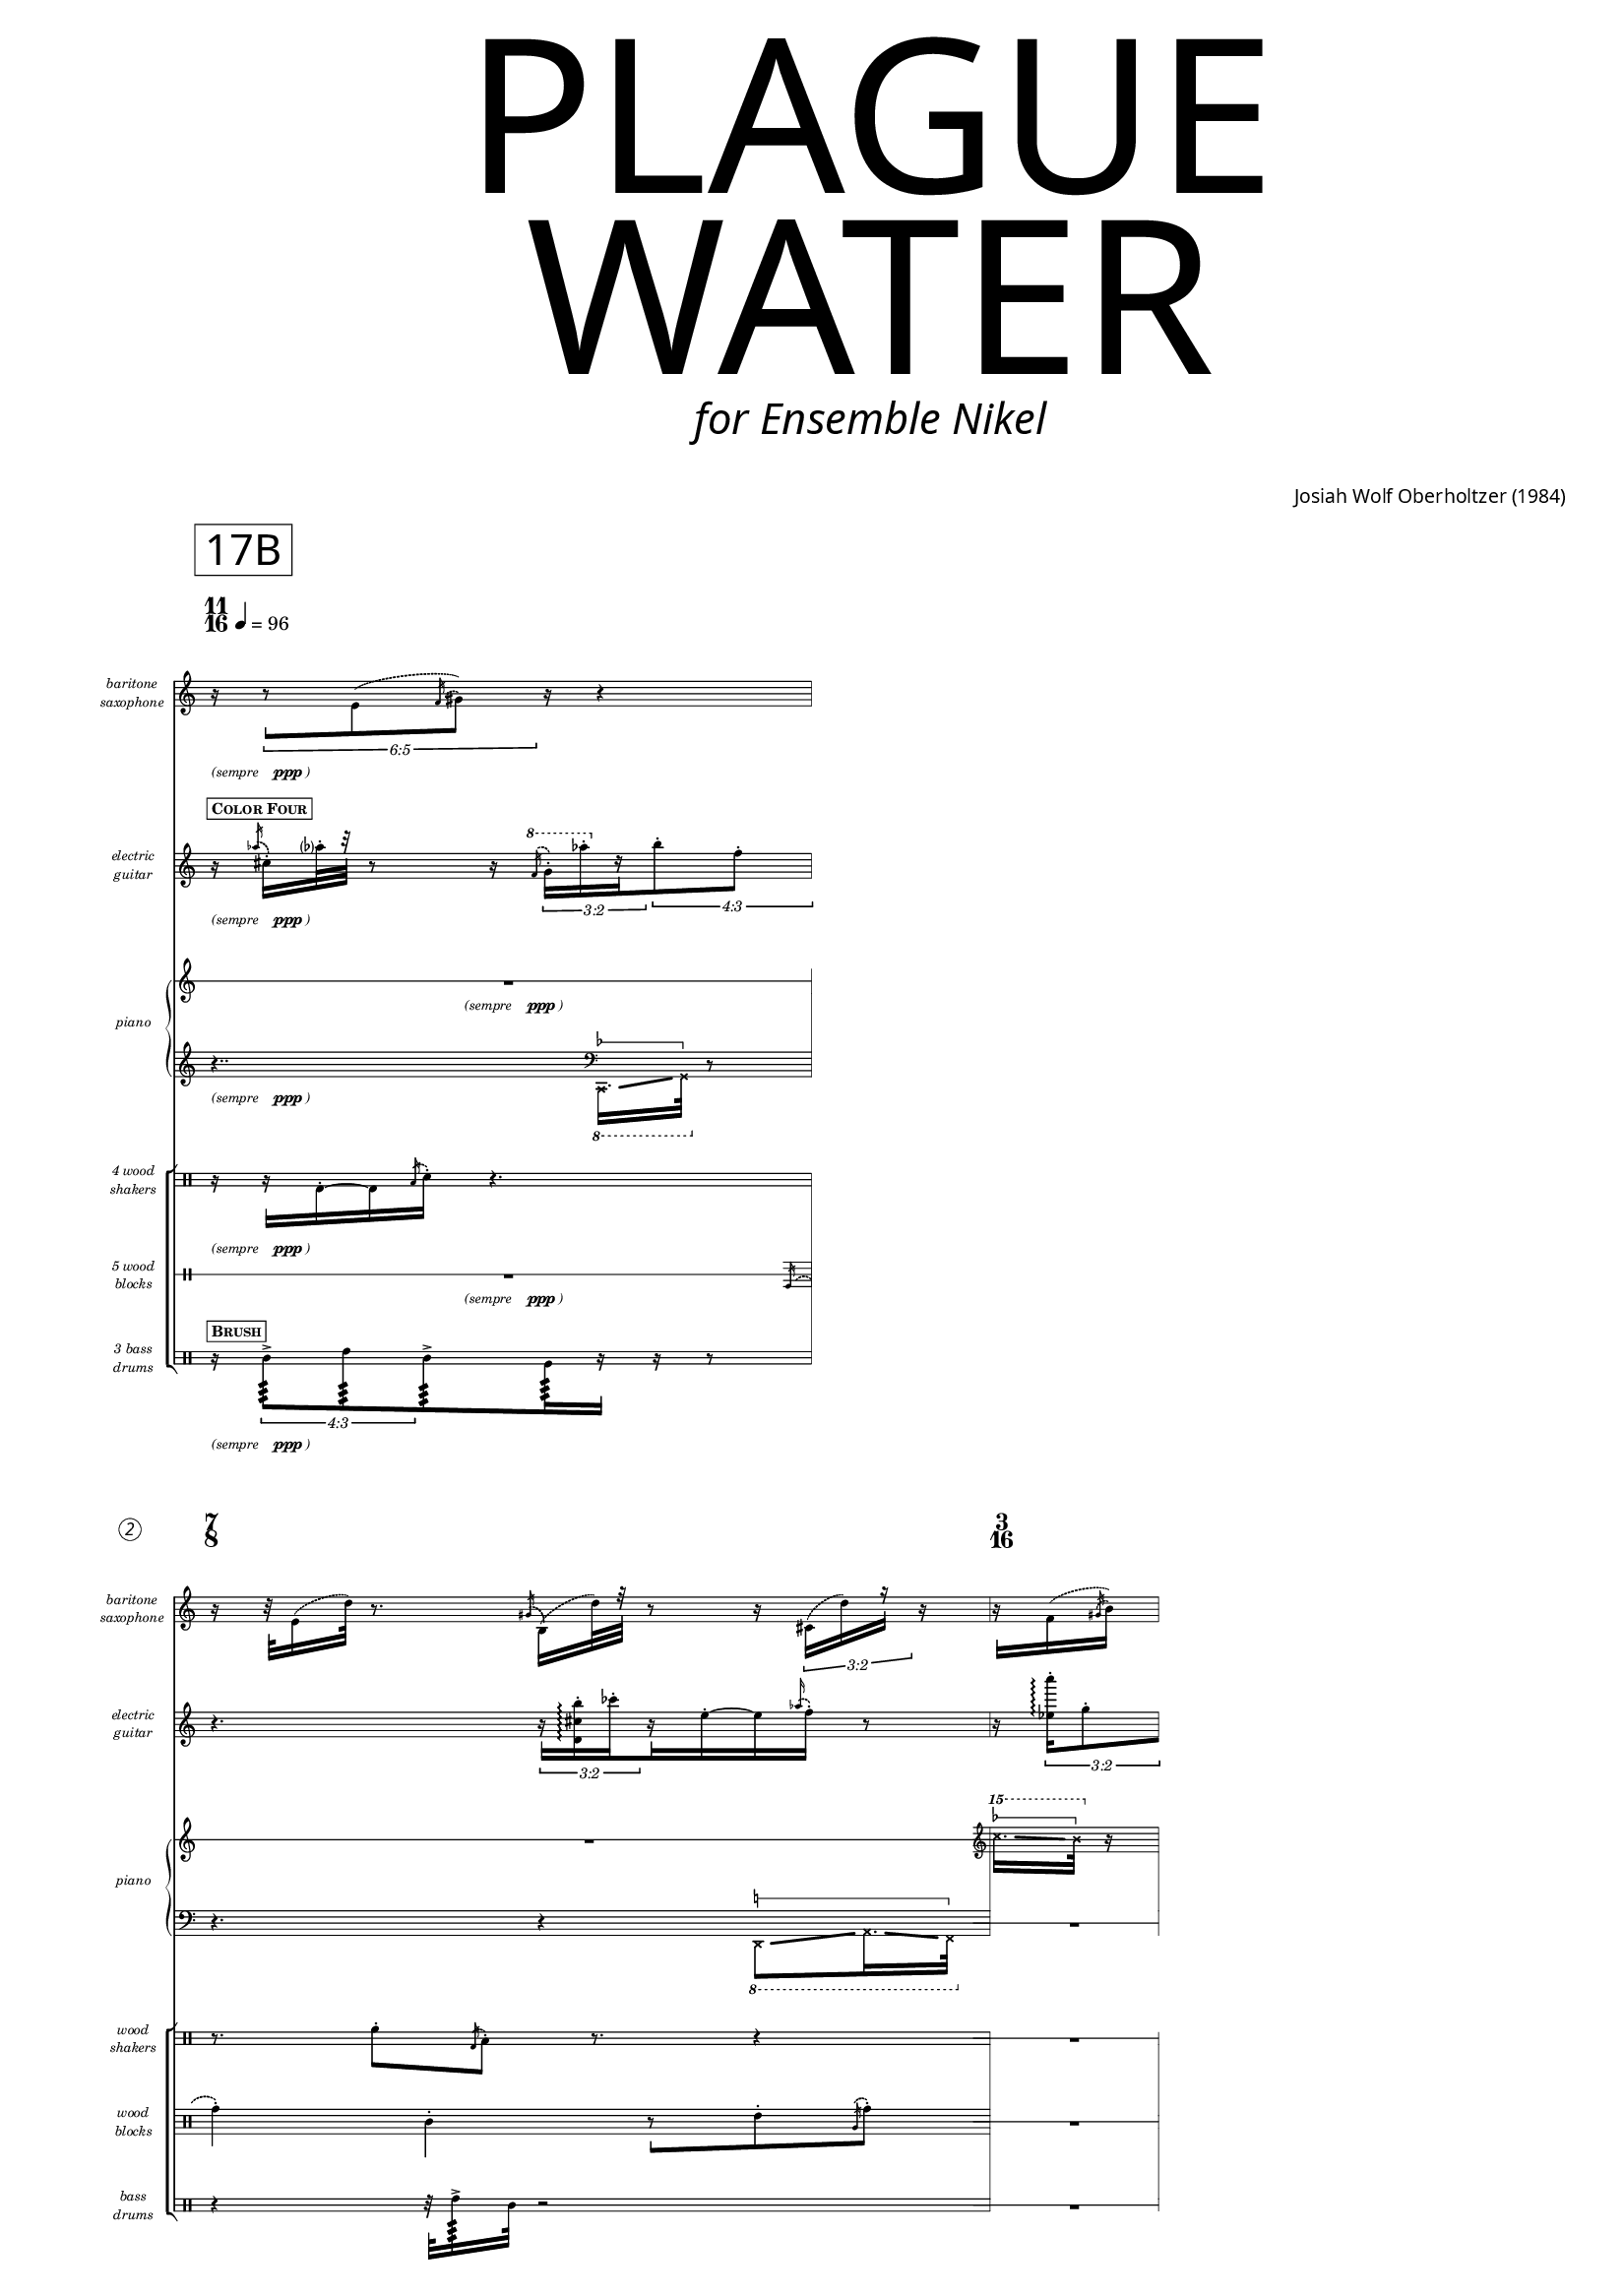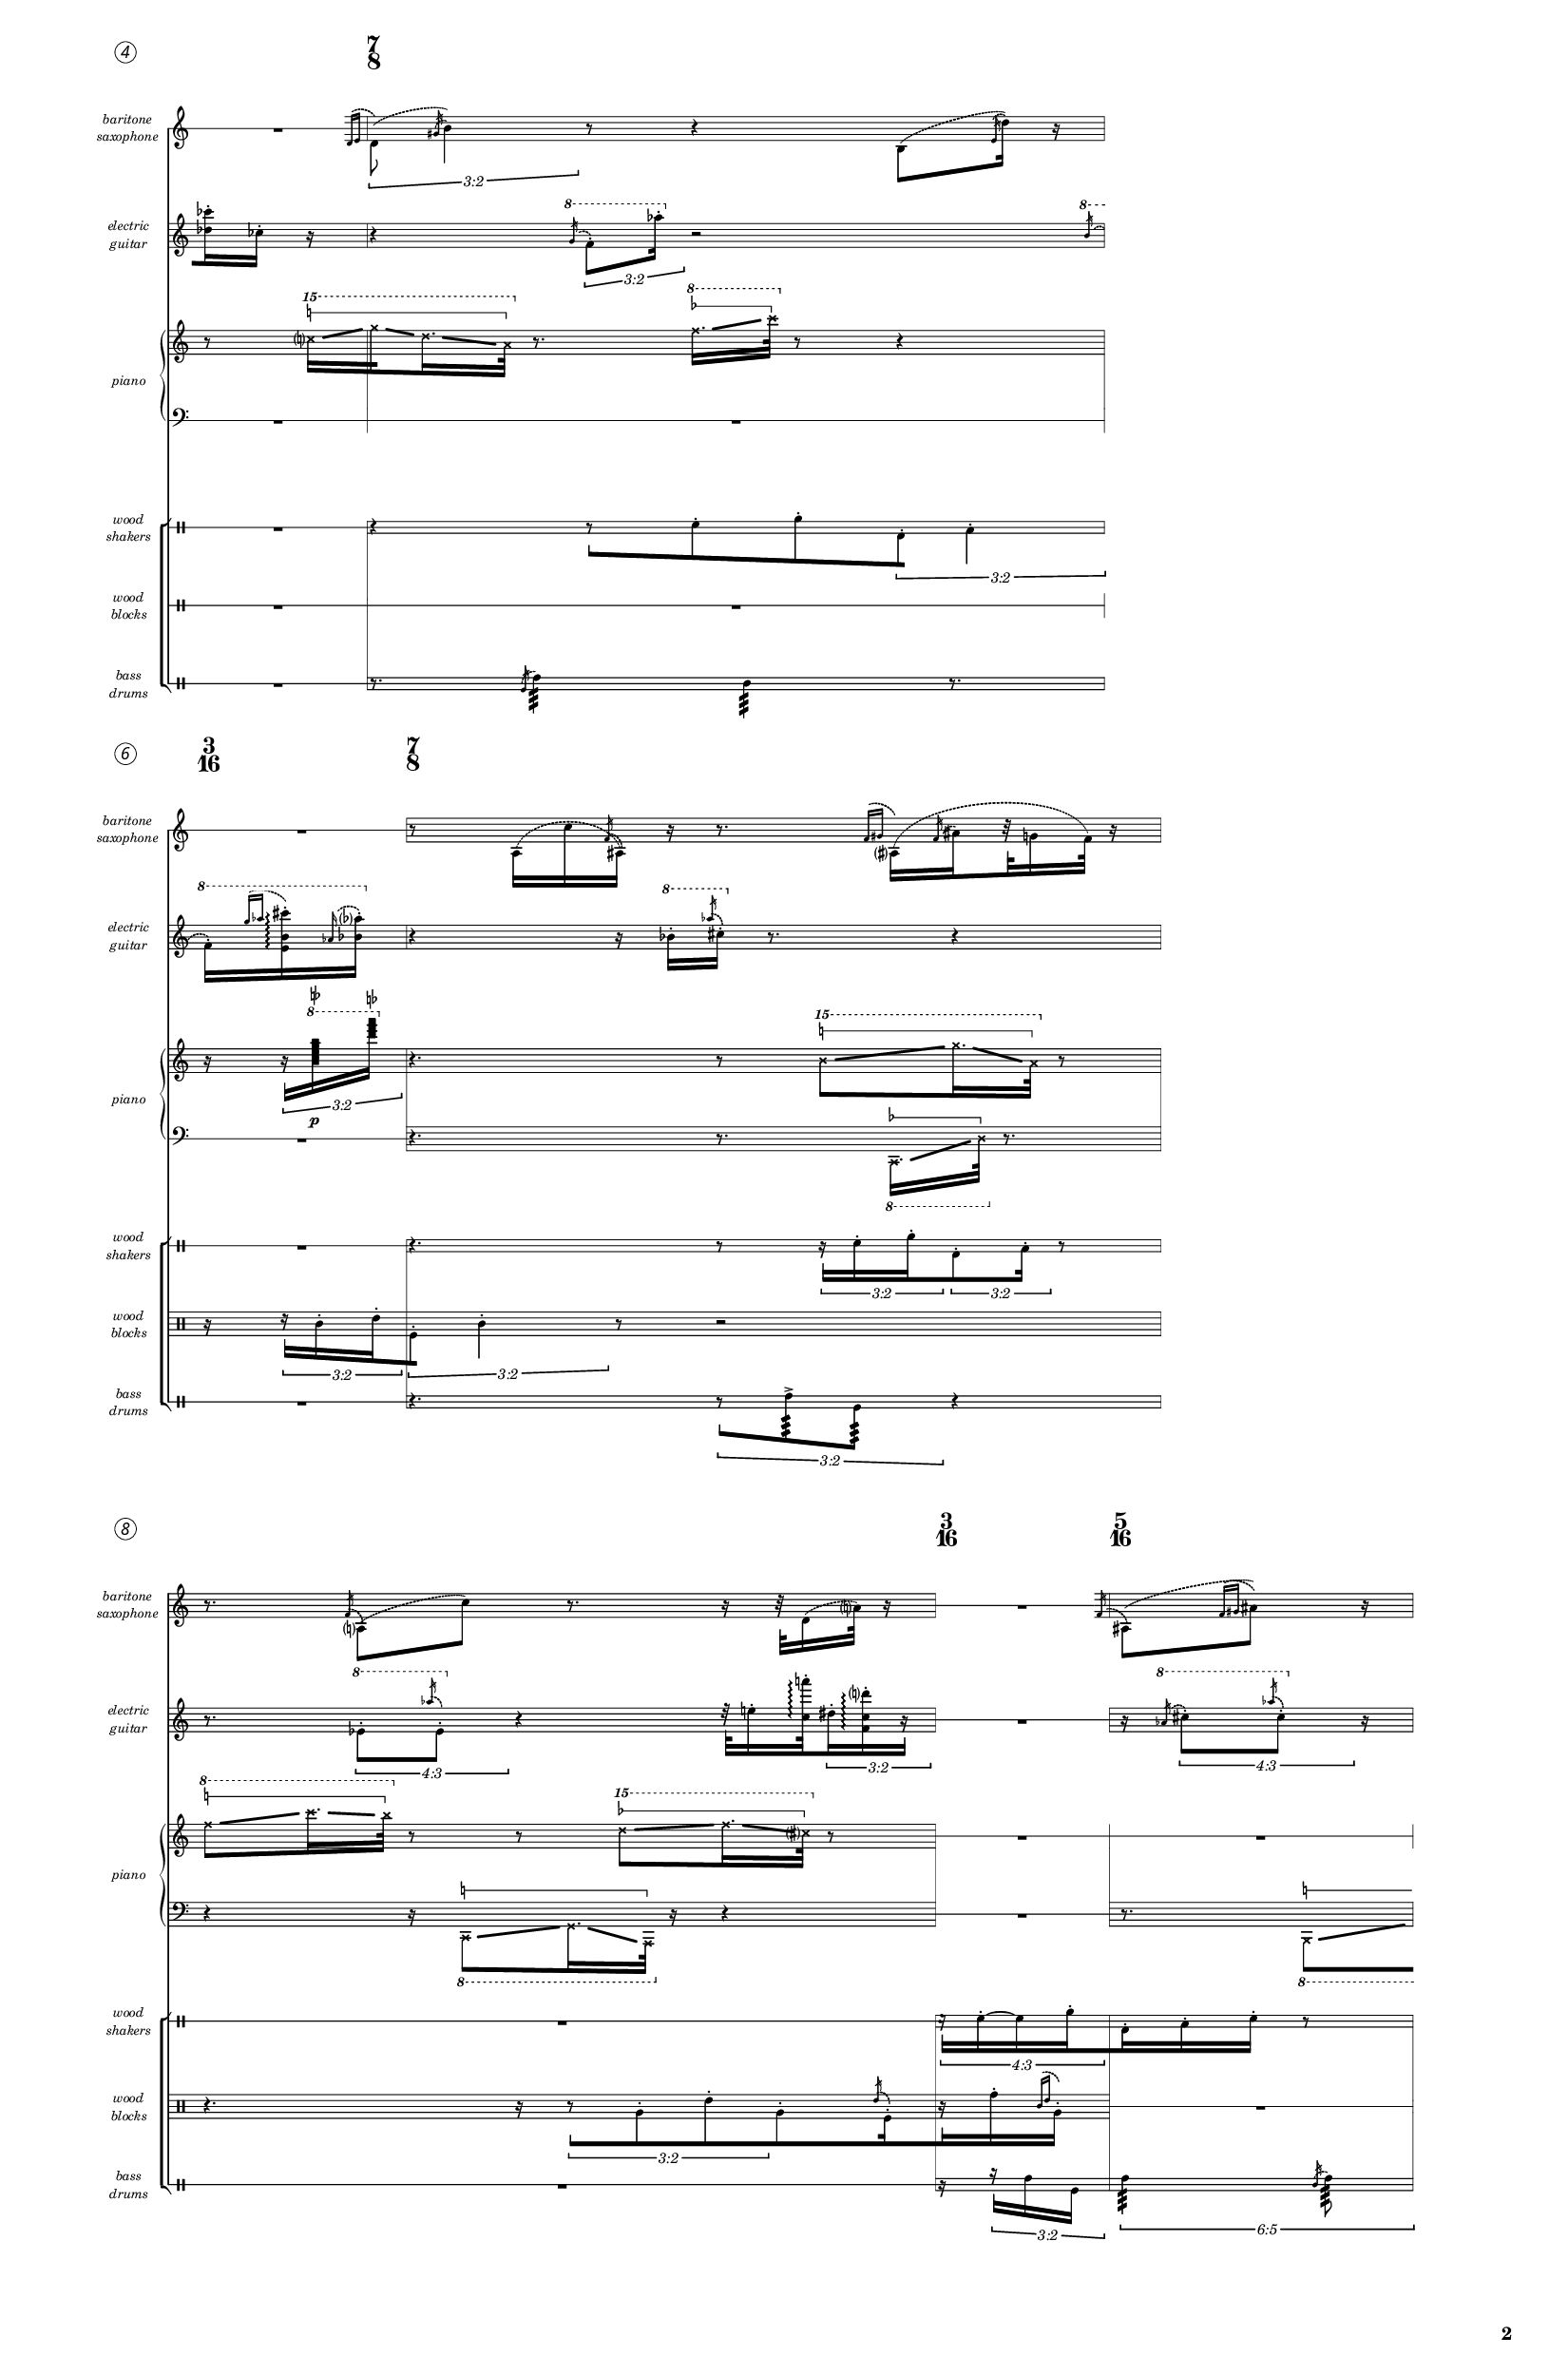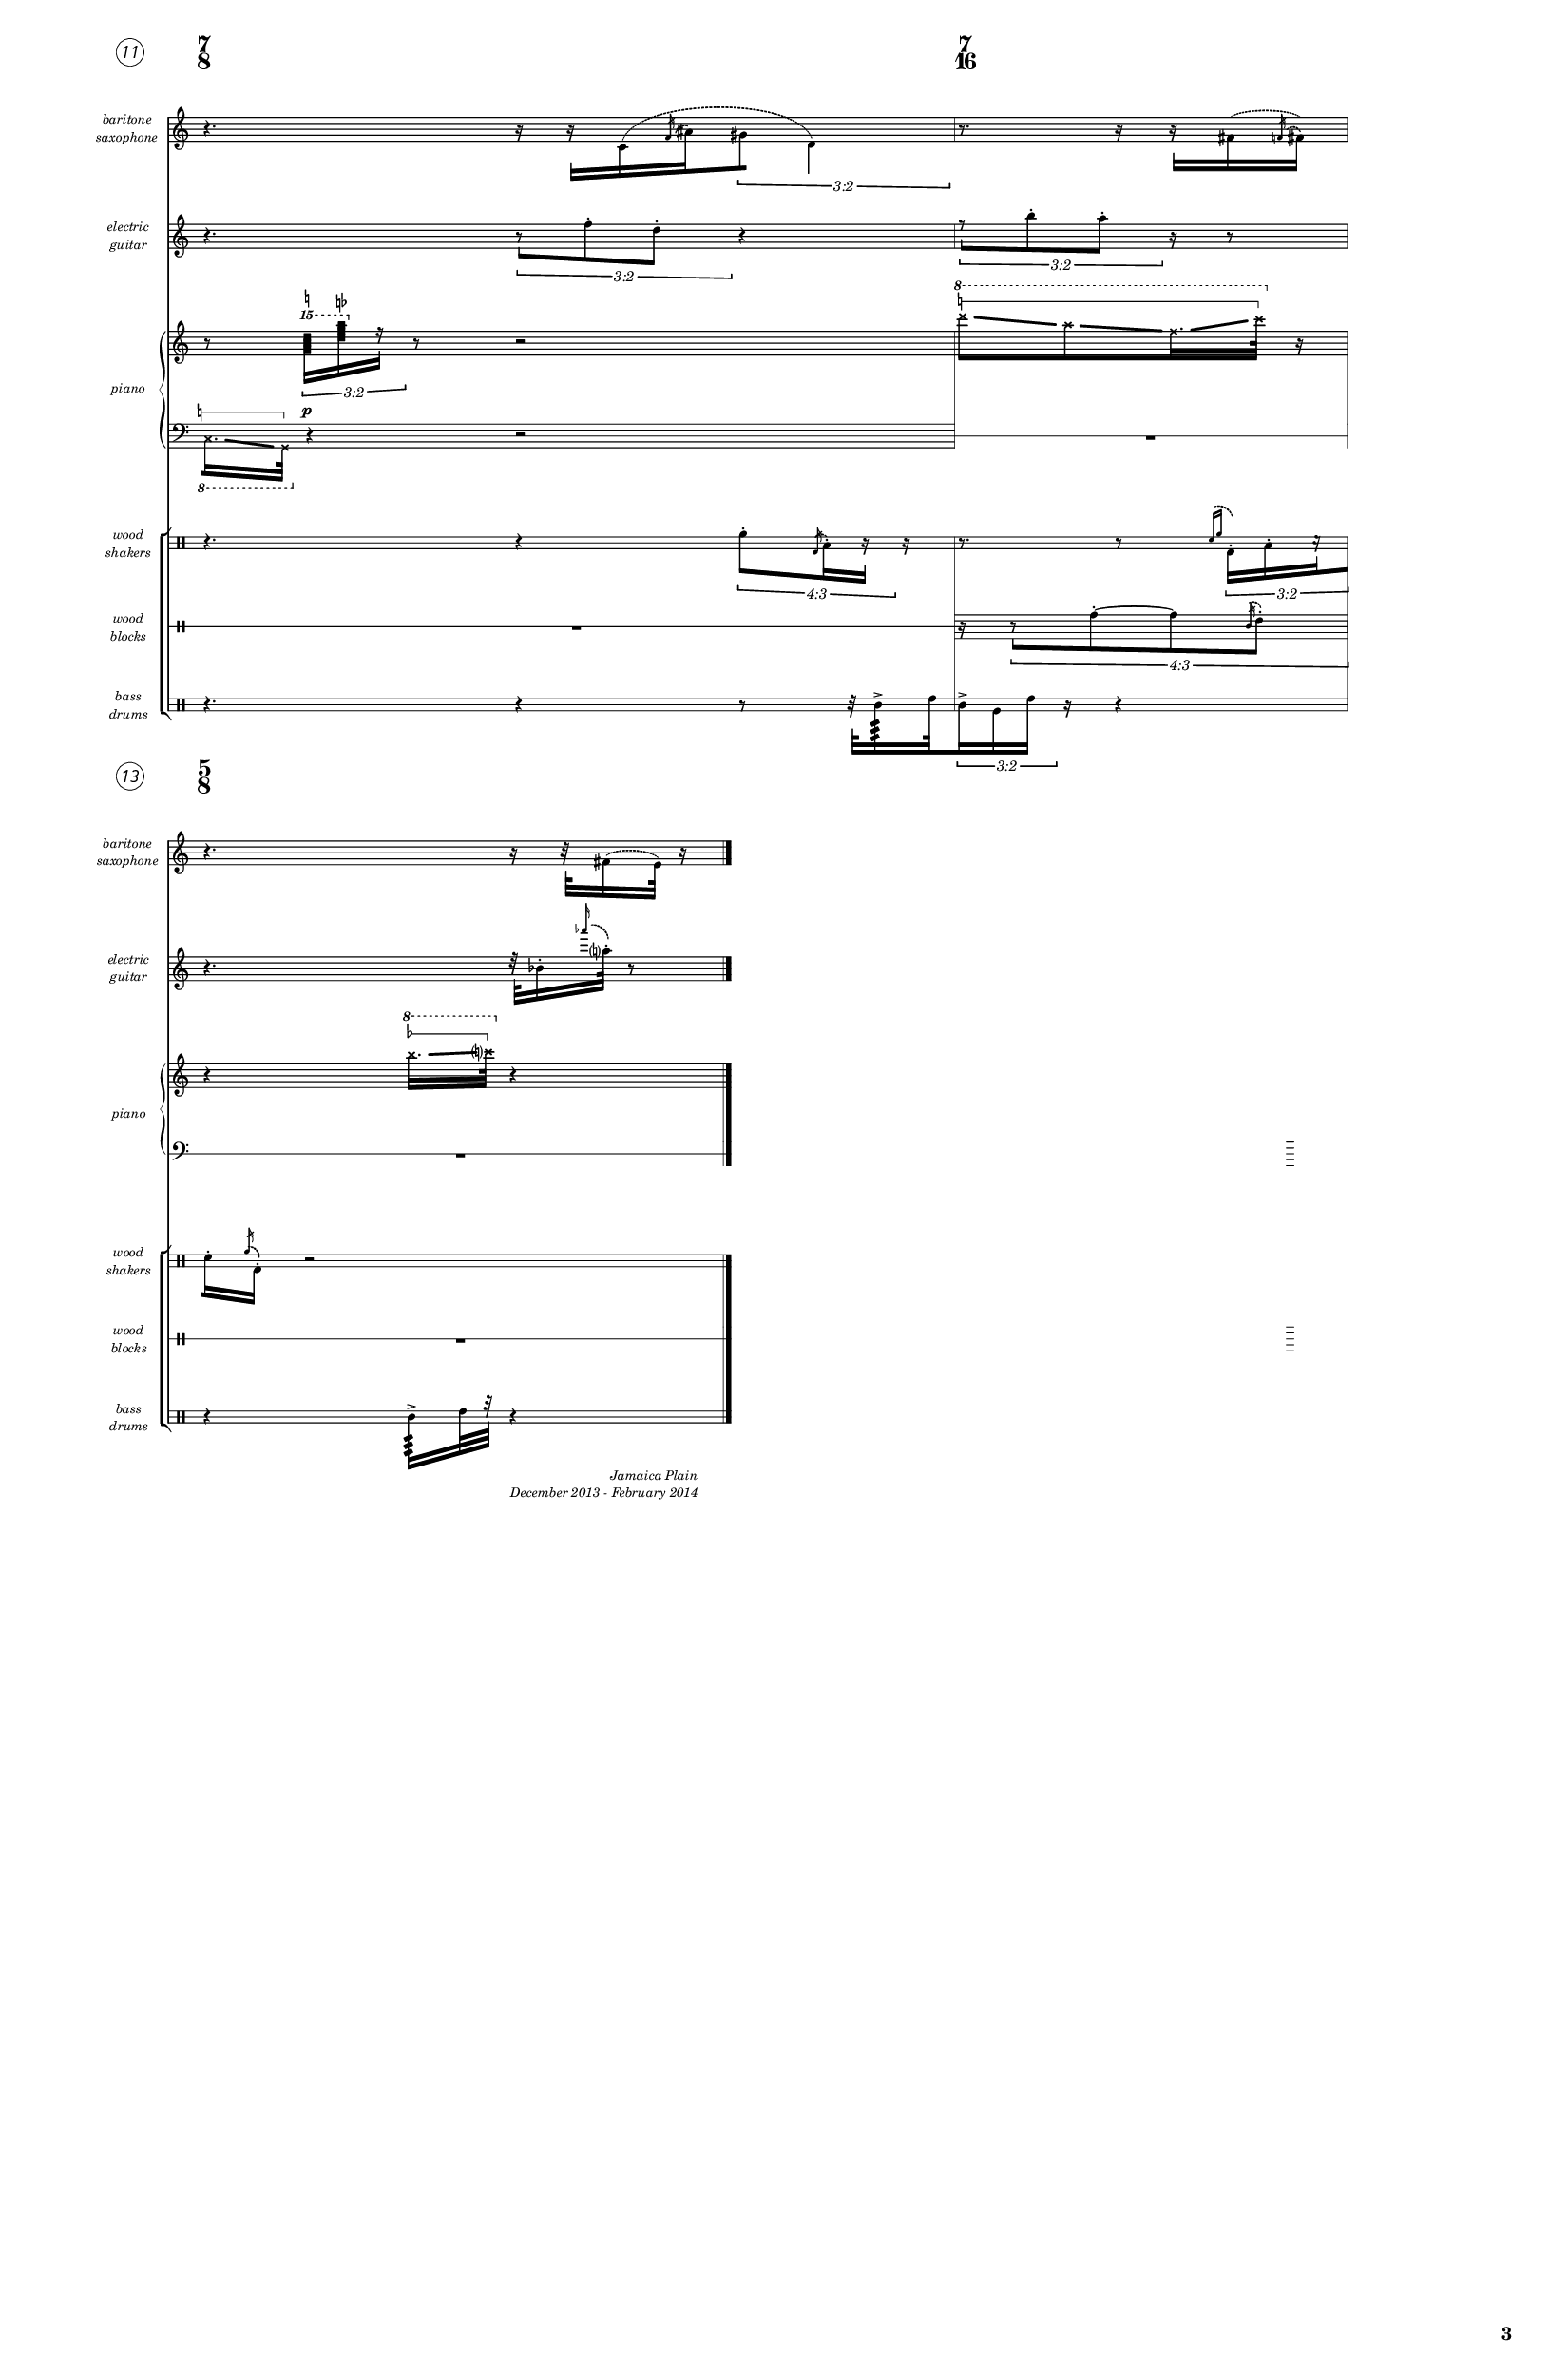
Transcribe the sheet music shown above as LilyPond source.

\version "2.19.2"
\language "english"

#(ly:set-option 'relative-includes #t)

\include "../../stylesheets/plague-water-header.ily"
\include "../../stylesheets/plague-water-layout.ily"
\include "../../stylesheets/plague-water-paper.ily"

\score {
	\context Score = "Plague Water Score" \with {
		\override HorizontalBracket #'color = #red
	} <<
		\tag score.saxophone.guitar.piano.percussion
		\context TimeSignatureContext = "TimeSignatureContext" {
			{
				\mark \markup { \override #'(box-padding . 0.5) \box 17B }
				\tempo 4=96
				\time 11/16
				s1 * 11/16
			}
			{
				\time 7/8
				s1 * 7/8
			}
			{
				\time 3/16
				s1 * 3/16
			}
			{
				s1 * 3/16
			}
			{
				\time 7/8
				s1 * 7/8
			}
			{
				\time 3/16
				s1 * 3/16
			}
			{
				\time 7/8
				s1 * 7/8
			}
			{
				s1 * 7/8
			}
			{
				\time 3/16
				s1 * 3/16
			}
			{
				\time 5/16
				s1 * 5/16
			}
			{
				\time 7/8
				s1 * 7/8
			}
			{
				\time 7/16
				s1 * 7/16
			}
			{
				\time 5/8
				s1 * 5/8
			}
		}
		\tag score.saxophone
		\context SaxophoneStaffGroup = "Saxophone Staff Group" <<
			\context SaxophoneStaff = "Saxophone Staff" {
				\clef "treble"
				\transpose ef, c'
				\context Voice = "Saxophone Voice" {
					{
						\tag #'Segment17bSaxophoneVoice1
						{
							{
								r16
									_ \markup {
										\pad-around
											#2
											\italic
												(sempre
										\dynamic
											ppp
										\italic
											)
										}
							}
						}
					}
					{
						\tag #'Segment17bSaxophoneVoice2
						{
							\tweak #'text #tuplet-number::calc-fraction-text
							\times 5/6 {
								\set stemLeftBeamCount = 0
								\set stemRightBeamCount = 1
								r8 [
								\set stemLeftBeamCount = 1
								\set stemRightBeamCount = 1
								\afterGrace
								g,8 (
								{
									\override Flag #'stroke-style = #"grace"
									\override Stem #'length = #8
									af,16 \(
									\revert Flag #'stroke-style
									\revert Stem #'length
								}
								\set stemLeftBeamCount = 1
								\set stemRightBeamCount = 0
								b,8 ] \) )
							}
						}
					}
					{
						\tag #'Segment17bSaxophoneVoice3
						{
							{
								r16
								r4
							}
						}
						\tag #'Segment17bSaxophoneVoice4
						{
							{
								r16
							}
						}
					}
					{
						\tag #'Segment17bSaxophoneVoice5
						{
							{
								\set stemLeftBeamCount = 0
								\set stemRightBeamCount = 3
								r32 [
								\set stemLeftBeamCount = 2
								\set stemRightBeamCount = 2
								g,16 (
								\set stemLeftBeamCount = 3
								\set stemRightBeamCount = 0
								f32 ] )
							}
						}
					}
					{
						\tag #'Segment17bSaxophoneVoice6
						{
							{
								\afterGrace
								r8.
								{
									\override Flag #'stroke-style = #"grace"
									\override Stem #'length = #8
									b,16 \(
									\revert Flag #'stroke-style
									\revert Stem #'length
								}
							}
						}
					}
					{
						\tag #'Segment17bSaxophoneVoice7
						{
							{
								\set stemLeftBeamCount = 0
								\set stemRightBeamCount = 2
								d,16 \) [ (
								\set stemLeftBeamCount = 2
								\set stemRightBeamCount = 3
								f32 )
								\set stemLeftBeamCount = 3
								\set stemRightBeamCount = 0
								r32 ]
							}
						}
					}
					{
						\tag #'Segment17bSaxophoneVoice8
						{
							{
								r8
								r16
							}
						}
					}
					{
						\tag #'Segment17bSaxophoneVoice9
						{
							\times 2/3 {
								\set stemLeftBeamCount = 0
								\set stemRightBeamCount = 2
								e,16 [ (
								\set stemLeftBeamCount = 2
								\set stemRightBeamCount = 2
								f16 )
								\set stemLeftBeamCount = 2
								\set stemRightBeamCount = 0
								r16 ]
							}
						}
					}
					{
						\tag #'Segment17bSaxophoneVoice10
						{
							{
								r16
							}
						}
					}
					{
						\tag #'Segment17bSaxophoneVoice11
						{
							{
								\set stemLeftBeamCount = 0
								\set stemRightBeamCount = 2
								r16 [
								\set stemLeftBeamCount = 2
								\set stemRightBeamCount = 2
								\afterGrace
								af,16 (
								{
									\override Flag #'stroke-style = #"grace"
									\override Stem #'length = #8
									b,16 \(
									\revert Flag #'stroke-style
									\revert Stem #'length
								}
								\set stemLeftBeamCount = 2
								\set stemRightBeamCount = 0
								d16 ] \) )
							}
						}
					}
					{
						\tag #'Segment17bSaxophoneVoice12
						{
							{
								\stopStaff
								\once \override Staff.StaffSymbol.line-count = 1
								\startStaff
								\afterGrace
								R1 * 3/16
								{
									\override Flag #'stroke-style = #"grace"
									\override Stem #'length = #8
									\stopStaff
									\startStaff
									f,16 [ \(
									g,16 ]
									\revert Flag #'stroke-style
									\revert Stem #'length
								}
								\stopStaff
								\startStaff
							}
						}
					}
					{
						\tag #'Segment17bSaxophoneVoice13
						{
							\times 2/3 {
								\set stemLeftBeamCount = 0
								\set stemRightBeamCount = 1
								\afterGrace
								f,8 \) (
								{
									\override Flag #'stroke-style = #"grace"
									\override Stem #'length = #8
									b,16 \(
									\revert Flag #'stroke-style
									\revert Stem #'length
								}
								d4 \) )
							}
						}
					}
					{
						\tag #'Segment17bSaxophoneVoice14
						{
							{
								r8
								r4
							}
						}
					}
					{
						\tag #'Segment17bSaxophoneVoice15
						{
							{
								\set stemLeftBeamCount = 0
								\set stemRightBeamCount = 1
								\afterGrace
								d,8 [ (
								{
									\override Flag #'stroke-style = #"grace"
									\override Stem #'length = #8
									g,16 \(
									\revert Flag #'stroke-style
									\revert Stem #'length
								}
								\set stemLeftBeamCount = 2
								\set stemRightBeamCount = 0
								f16 ] \) )
							}
						}
					}
					{
						\tag #'Segment17bSaxophoneVoice16
						{
							{
								r16
							}
						}
						\tag #'Segment17bSaxophoneVoice17
						{
							{
								\stopStaff
								\once \override Staff.StaffSymbol.line-count = 1
								\startStaff
								R1 * 3/16
								\stopStaff
								\startStaff
							}
						}
						\tag #'Segment17bSaxophoneVoice18
						{
							{
								r8
							}
						}
					}
					{
						\tag #'Segment17bSaxophoneVoice19
						{
							{
								\set stemLeftBeamCount = 0
								\set stemRightBeamCount = 2
								c,16 [ (
								\set stemLeftBeamCount = 2
								\set stemRightBeamCount = 2
								\afterGrace
								ef16
								{
									\override Flag #'stroke-style = #"grace"
									\override Stem #'length = #8
									af,16 \(
									\revert Flag #'stroke-style
									\revert Stem #'length
								}
								\set stemLeftBeamCount = 2
								\set stemRightBeamCount = 0
								cs,16 ] \) )
							}
						}
					}
					{
						\tag #'Segment17bSaxophoneVoice20
						{
							{
								r16
								\afterGrace
								r8.
								{
									\override Flag #'stroke-style = #"grace"
									\override Stem #'length = #8
									af,16 [ \(
									b,16 ]
									\revert Flag #'stroke-style
									\revert Stem #'length
								}
							}
						}
					}
					{
						\tag #'Segment17bSaxophoneVoice21
						{
							{
								\set stemLeftBeamCount = 0
								\set stemRightBeamCount = 2
								\afterGrace
								cs,16 \) [ (
								{
									\override Flag #'stroke-style = #"grace"
									\override Stem #'length = #8
									af,16 \(
									\revert Flag #'stroke-style
									\revert Stem #'length
								}
								\set stemLeftBeamCount = 2
								\set stemRightBeamCount = 1
								cs16 \)
							}
						}
						\tag #'Segment17bSaxophoneVoice22
						{
							{
								\set stemLeftBeamCount = 1
								\set stemRightBeamCount = 3
								r32
								\set stemLeftBeamCount = 2
								\set stemRightBeamCount = 2
								bf,16
								\set stemLeftBeamCount = 3
								\set stemRightBeamCount = 0
								af,32 ] )
							}
						}
					}
					{
						\tag #'Segment17bSaxophoneVoice23
						{
							{
								r16
							}
						}
						\tag #'Segment17bSaxophoneVoice24
						{
							{
								\afterGrace
								r8.
								{
									\override Flag #'stroke-style = #"grace"
									\override Stem #'length = #8
									af,16 \(
									\revert Flag #'stroke-style
									\revert Stem #'length
								}
							}
						}
					}
					{
						\tag #'Segment17bSaxophoneVoice25
						{
							{
								\set stemLeftBeamCount = 0
								\set stemRightBeamCount = 1
								c,8 \) [ (
								\set stemLeftBeamCount = 1
								\set stemRightBeamCount = 0
								ef8 ] )
							}
						}
					}
					{
						\tag #'Segment17bSaxophoneVoice26
						{
							{
								r8.
								r16
							}
						}
					}
					{
						\tag #'Segment17bSaxophoneVoice27
						{
							{
								\set stemLeftBeamCount = 0
								\set stemRightBeamCount = 3
								r32 [
								\set stemLeftBeamCount = 2
								\set stemRightBeamCount = 2
								f,16 (
								\set stemLeftBeamCount = 3
								\set stemRightBeamCount = 0
								c32 ] )
							}
						}
					}
					{
						\tag #'Segment17bSaxophoneVoice28
						{
							{
								r16
							}
						}
						\tag #'Segment17bSaxophoneVoice29
						{
							{
								\stopStaff
								\once \override Staff.StaffSymbol.line-count = 1
								\startStaff
								\afterGrace
								R1 * 3/16
								{
									\override Flag #'stroke-style = #"grace"
									\override Stem #'length = #8
									\stopStaff
									\startStaff
									af,16 \(
									\revert Flag #'stroke-style
									\revert Stem #'length
								}
								\stopStaff
								\startStaff
							}
						}
					}
					{
						\tag #'Segment17bSaxophoneVoice30
						{
							{
								\set stemLeftBeamCount = 0
								\set stemRightBeamCount = 1
								\afterGrace
								cs,8 \) [ (
								{
									\override Flag #'stroke-style = #"grace"
									\override Stem #'length = #8
									af,16 [ \(
									b,16 ]
									\revert Flag #'stroke-style
									\revert Stem #'length
								}
								\set stemLeftBeamCount = 1
								\set stemRightBeamCount = 0
								cs8 ] \) )
							}
						}
					}
					{
						\tag #'Segment17bSaxophoneVoice31
						{
							{
								r16
							}
						}
						\tag #'Segment17bSaxophoneVoice32
						{
							{
								r4.
								r16
							}
						}
					}
					{
						\tag #'Segment17bSaxophoneVoice33
						{
							{
								\set stemLeftBeamCount = 0
								\set stemRightBeamCount = 2
								r16 [
								\set stemLeftBeamCount = 2
								\set stemRightBeamCount = 2
								\afterGrace
								ef,16 (
								{
									\override Flag #'stroke-style = #"grace"
									\override Stem #'length = #8
									af,16 \(
									\revert Flag #'stroke-style
									\revert Stem #'length
								}
								\set stemLeftBeamCount = 2
								\set stemRightBeamCount = 1
								cs16 \)
							}
						}
						\tag #'Segment17bSaxophoneVoice34
						{
							\times 2/3 {
								\set stemLeftBeamCount = 1
								\set stemRightBeamCount = 1
								b,8 ]
								f,4 )
							}
						}
					}
					{
						\tag #'Segment17bSaxophoneVoice35
						{
							{
								r8.
								r16
							}
						}
					}
					{
						\tag #'Segment17bSaxophoneVoice36
						{
							{
								\set stemLeftBeamCount = 0
								\set stemRightBeamCount = 2
								r16 [
								\set stemLeftBeamCount = 2
								\set stemRightBeamCount = 2
								\afterGrace
								a,16 (
								{
									\override Flag #'stroke-style = #"grace"
									\override Stem #'length = #8
									af,16 \(
									\revert Flag #'stroke-style
									\revert Stem #'length
								}
								\set stemLeftBeamCount = 2
								\set stemRightBeamCount = 0
								a,16 ] \) )
							}
						}
					}
					{
						\tag #'Segment17bSaxophoneVoice37
						{
							{
								r4.
								r16
							}
						}
					}
					{
						\tag #'Segment17bSaxophoneVoice38
						{
							{
								\set stemLeftBeamCount = 0
								\set stemRightBeamCount = 3
								r32 [
								\set stemLeftBeamCount = 2
								\set stemRightBeamCount = 2
								a,16 (
								\set stemLeftBeamCount = 3
								\set stemRightBeamCount = 0
								g,32 ] )
							}
						}
					}
					{
						\tag #'Segment17bSaxophoneVoice39
						{
							{
								r16
							}
						}
					}
				}
			}
		>>
		\tag score.guitar
		\context GuitarStaffGroup = "Guitar Staff Group" <<
			\context GuitarStaff = "Guitar Staff" {
				\clef "treble"
				\transpose c c'
				\context Voice = "Guitar Voice" {
					{
						\tag #'Segment17bGuitarVoice1
						{
							{
								\afterGrace
								r16
									^ \markup {
										\box
											\pad-around
												#0.5
												\large
													\bold
														\caps
															"Color Four"
										}
									_ \markup {
										\pad-around
											#2
											\italic
												(sempre
										\dynamic
											ppp
										\italic
											)
										}
								{
									\override Flag #'stroke-style = #"grace"
									\override Stem #'length = #8
									af'16 \(
									\revert Flag #'stroke-style
									\revert Stem #'length
								}
							}
						}
					}
					{
						\tag #'Segment17bGuitarVoice2
						{
							{
								\set stemLeftBeamCount = 0
								\set stemRightBeamCount = 2
								<cs'>16 -\staccato \) [
								\set stemLeftBeamCount = 2
								\set stemRightBeamCount = 3
								<af'>32 -\staccato
								\set stemLeftBeamCount = 3
								\set stemRightBeamCount = 0
								r32 ]
							}
						}
					}
					{
						\tag #'Segment17bGuitarVoice3
						{
							{
								r8
								\afterGrace
								r16
								{
									\override Flag #'stroke-style = #"grace"
									\override Stem #'length = #8
									\ottava #1
									f'16 \(
									\revert Flag #'stroke-style
									\revert Stem #'length
								}
							}
						}
					}
					{
						\tag #'Segment17bGuitarVoice4
						{
							\times 2/3 {
								\set stemLeftBeamCount = 0
								\set stemRightBeamCount = 2
								g'16 -\staccato \) [
								\set stemLeftBeamCount = 2
								\set stemRightBeamCount = 2
								af''16 -\staccato
								\ottava #0
								\set stemLeftBeamCount = 2
								\set stemRightBeamCount = 1
								r16
							}
						}
						\tag #'Segment17bGuitarVoice5
						{
							\tweak #'text #tuplet-number::calc-fraction-text
							\times 3/4 {
								\set stemLeftBeamCount = 1
								\set stemRightBeamCount = 1
								b'8 -\staccato
								\set stemLeftBeamCount = 1
								\set stemRightBeamCount = 0
								f'8 -\staccato ]
							}
						}
					}
					{
						\tag #'Segment17bGuitarVoice6
						{
							{
								r4.
							}
						}
					}
					{
						\tag #'Segment17bGuitarVoice7
						{
							\times 2/3 {
								\set stemLeftBeamCount = 0
								\set stemRightBeamCount = 2
								r16 [
								\set stemLeftBeamCount = 2
								\set stemRightBeamCount = 2
								<d cs' b'>16 -\staccato \arpeggio
								\set stemLeftBeamCount = 2
								\set stemRightBeamCount = 1
								<cf''>16 -\staccato
							}
						}
						\tag #'Segment17bGuitarVoice8
						{
							{
								\set stemLeftBeamCount = 1
								\set stemRightBeamCount = 2
								r16
								\set stemLeftBeamCount = 2
								\set stemRightBeamCount = 2
								<e'>16 -\staccato ~
								\set stemLeftBeamCount = 2
								\set stemRightBeamCount = 2
								\afterGrace
								<e'>16
								{
									af'16 \(
								}
								\set stemLeftBeamCount = 2
								\set stemRightBeamCount = 0
								<f'>16 -\staccato ] \)
							}
						}
					}
					{
						\tag #'Segment17bGuitarVoice9
						{
							{
								r8
							}
						}
						\tag #'Segment17bGuitarVoice10
						{
							{
								r16
							}
						}
					}
					{
						\tag #'Segment17bGuitarVoice11
						{
							\times 2/3 {
								\set stemLeftBeamCount = 0
								\set stemRightBeamCount = 2
								<ef' c'''>16 -\staccato \arpeggio [
								\set stemLeftBeamCount = 1
								\set stemRightBeamCount = 1
								<g'>8 -\staccato
							}
						}
						\tag #'Segment17bGuitarVoice12
						{
							{
								\set stemLeftBeamCount = 1
								\set stemRightBeamCount = 2
								<df' cf''>16 -\staccato
								\set stemLeftBeamCount = 2
								\set stemRightBeamCount = 0
								<cf'>16 -\staccato ]
							}
						}
					}
					{
						\tag #'Segment17bGuitarVoice13
						{
							{
								r16
							}
						}
						\tag #'Segment17bGuitarVoice14
						{
							{
								\afterGrace
								r4
								{
									\override Flag #'stroke-style = #"grace"
									\override Stem #'length = #8
									\ottava #1
									g'16 \(
									\revert Flag #'stroke-style
									\revert Stem #'length
								}
							}
						}
					}
					{
						\tag #'Segment17bGuitarVoice15
						{
							\times 2/3 {
								\set stemLeftBeamCount = 0
								\set stemRightBeamCount = 1
								f'8 -\staccato \) [
								\set stemLeftBeamCount = 2
								\set stemRightBeamCount = 0
								af''16 -\staccato ]
								\ottava #0
							}
						}
					}
					{
						\tag #'Segment17bGuitarVoice16
						{
							{
								\afterGrace
								r2
								{
									\override Flag #'stroke-style = #"grace"
									\override Stem #'length = #8
									\ottava #1
									b'16 \(
									\revert Flag #'stroke-style
									\revert Stem #'length
								}
							}
						}
					}
					{
						\tag #'Segment17bGuitarVoice17
						{
							{
								\set stemLeftBeamCount = 0
								\set stemRightBeamCount = 2
								\afterGrace
								<f'>16 -\staccato \) [
								{
									g''16 [ \(
									af''16 ]
								}
								\set stemLeftBeamCount = 2
								\set stemRightBeamCount = 2
								\afterGrace
								<e' b' cs'''>16 -\staccato \arpeggio \)
								{
									af'16 \(
								}
								\set stemLeftBeamCount = 2
								\set stemRightBeamCount = 0
								<bf' af''>16 -\staccato ] \)
								\ottava #0
							}
						}
					}
					{
						\tag #'Segment17bGuitarVoice18
						{
							{
								r4
								r16
							}
						}
					}
					{
						\tag #'Segment17bGuitarVoice19
						{
							{
								\set stemLeftBeamCount = 0
								\set stemRightBeamCount = 2
								\ottava #1
								\afterGrace
								bf'16 -\staccato [
								{
									\override Flag #'stroke-style = #"grace"
									\override Stem #'length = #8
									af''16 \(
									\revert Flag #'stroke-style
									\revert Stem #'length
								}
								\set stemLeftBeamCount = 2
								\set stemRightBeamCount = 0
								cs''16 -\staccato ] \)
								\ottava #0
							}
						}
					}
					{
						\tag #'Segment17bGuitarVoice20
						{
							{
								r8.
								r4
							}
						}
						\tag #'Segment17bGuitarVoice21
						{
							{
								r8.
							}
						}
					}
					{
						\tag #'Segment17bGuitarVoice22
						{
							\tweak #'text #tuplet-number::calc-fraction-text
							\times 3/4 {
								\set stemLeftBeamCount = 0
								\set stemRightBeamCount = 1
								\ottava #1
								\afterGrace
								ef'8 -\staccato [
								{
									\override Flag #'stroke-style = #"grace"
									\override Stem #'length = #8
									af''16 \(
									\revert Flag #'stroke-style
									\revert Stem #'length
								}
								\set stemLeftBeamCount = 1
								\set stemRightBeamCount = 0
								<ef'>8 -\staccato ] \)
								\ottava #0
							}
						}
					}
					{
						\tag #'Segment17bGuitarVoice23
						{
							{
								r4
							}
						}
					}
					{
						\tag #'Segment17bGuitarVoice24
						{
							{
								\set stemLeftBeamCount = 0
								\set stemRightBeamCount = 3
								r32 [
								\set stemLeftBeamCount = 2
								\set stemRightBeamCount = 2
								<e'>16 -\staccato
								\set stemLeftBeamCount = 3
								\set stemRightBeamCount = 1
								<c' a''>32 -\staccato \arpeggio
							}
						}
						\tag #'Segment17bGuitarVoice25
						{
							\times 2/3 {
								\set stemLeftBeamCount = 1
								\set stemRightBeamCount = 2
								<ds'>16 -\staccato
								\set stemLeftBeamCount = 2
								\set stemRightBeamCount = 2
								<f c' d''>16 -\staccato \arpeggio
								\set stemLeftBeamCount = 2
								\set stemRightBeamCount = 0
								r16 ]
							}
						}
					}
					{
						\tag #'Segment17bGuitarVoice26
						{
							{
								\stopStaff
								\once \override Staff.StaffSymbol.line-count = 1
								\startStaff
								R1 * 3/16
								\stopStaff
								\startStaff
							}
						}
						\tag #'Segment17bGuitarVoice27
						{
							{
								\afterGrace
								r16
								{
									\override Flag #'stroke-style = #"grace"
									\override Stem #'length = #8
									\ottava #1
									af'16 \(
									\revert Flag #'stroke-style
									\revert Stem #'length
								}
							}
						}
					}
					{
						\tag #'Segment17bGuitarVoice28
						{
							\tweak #'text #tuplet-number::calc-fraction-text
							\times 3/4 {
								\set stemLeftBeamCount = 0
								\set stemRightBeamCount = 1
								\afterGrace
								cs''8 -\staccato \) [
								{
									\override Flag #'stroke-style = #"grace"
									\override Stem #'length = #8
									af''16 \(
									\revert Flag #'stroke-style
									\revert Stem #'length
								}
								\set stemLeftBeamCount = 1
								\set stemRightBeamCount = 0
								cs''8 -\staccato ] \)
								\ottava #0
							}
						}
					}
					{
						\tag #'Segment17bGuitarVoice29
						{
							{
								r16
							}
						}
						\tag #'Segment17bGuitarVoice30
						{
							{
								r4.
							}
						}
					}
					{
						\tag #'Segment17bGuitarVoice31
						{
							\times 2/3 {
								\set stemLeftBeamCount = 0
								\set stemRightBeamCount = 1
								r8 [
								\set stemLeftBeamCount = 1
								\set stemRightBeamCount = 1
								<f'>8 -\staccato
								\set stemLeftBeamCount = 1
								\set stemRightBeamCount = 0
								<d'>8 -\staccato ]
							}
						}
					}
					{
						\tag #'Segment17bGuitarVoice32
						{
							{
								r4
							}
						}
					}
					{
						\tag #'Segment17bGuitarVoice33
						{
							\times 2/3 {
								\set stemLeftBeamCount = 0
								\set stemRightBeamCount = 1
								r8 [
								\set stemLeftBeamCount = 1
								\set stemRightBeamCount = 1
								b'8 -\staccato
								\set stemLeftBeamCount = 1
								\set stemRightBeamCount = 0
								a'8 -\staccato ]
							}
						}
					}
					{
						\tag #'Segment17bGuitarVoice34
						{
							{
								r16
								r8
							}
						}
						\tag #'Segment17bGuitarVoice35
						{
							{
								r4.
							}
						}
					}
					{
						\tag #'Segment17bGuitarVoice36
						{
							{
								\set stemLeftBeamCount = 0
								\set stemRightBeamCount = 3
								r32 [
								\set stemLeftBeamCount = 2
								\set stemRightBeamCount = 2
								\afterGrace
								<bf>16 -\staccato
								{
									af''16 \(
								}
								\set stemLeftBeamCount = 3
								\set stemRightBeamCount = 0
								a'32 -\staccato ] \)
							}
						}
					}
					{
						\tag #'Segment17bGuitarVoice37
						{
							{
								r8
							}
						}
					}
				}
			}
		>>
		\tag score.piano
		\context PianoStaffGroup = "Piano Staff Group" <<
			\context PianoUpperStaff = "Piano Upper Staff" {
				\context Voice = "Piano RH Voice" {
					{
						\tag #'Segment17bPianoRHVoice1
						{
							{
								\stopStaff
								\once \override Staff.StaffSymbol.line-count = 1
								\startStaff
								R1 * 11/16
									_ \markup {
										\pad-around
											#2
											\italic
												(sempre
										\dynamic
											ppp
										\italic
											)
										}
							}
						}
						\tag #'Segment17bPianoRHVoice2
						{
							{
								R1 * 7/8
								\stopStaff
								\startStaff
							}
						}
					}
					{
						\tag #'Segment17bPianoRHVoice3
						{
							{
								\override Accidental #'stencil = ##f
								\override Glissando #'bound-details #'left #'padding = #1.5
								\override Glissando #'bound-details #'right #'end-on-accidental = ##f
								\override Glissando #'bound-details #'right #'padding = #1.5
								\override NoteHead #'style = #'cross
								\override TextSpanner #'bound-details #'left #'text = \markup {
									\center-align
										\flat
									}
								\override TextSpanner #'bound-details #'right #'text = \markup {
									\draw-line
										#'(0 . -1)
									}
								\override TextSpanner #'bound-details #'right-broken #'text = ##f
								\override TextSpanner #'dash-fraction = #1
								\override TextSpanner #'direction = #up
								\override Tie #'stencil = ##f
								\set stemLeftBeamCount = 0
								\set stemRightBeamCount = 2
								\ottava #2
								\clef treble
								cs''''16. [ \glissando \startTextSpan
								\set stemLeftBeamCount = 3
								\set stemRightBeamCount = 0
								b'''32 ] \stopTextSpan
								\ottava #0
								\revert Accidental #'stencil
								\revert Glissando #'bound-details
								\revert NoteHead #'style
								\revert TextSpanner #'bound-details
								\revert TextSpanner #'dash-fraction
								\revert TextSpanner #'direction
								\revert Tie #'stencil
							}
						}
					}
					{
						\tag #'Segment17bPianoRHVoice4
						{
							{
								r16
							}
						}
						\tag #'Segment17bPianoRHVoice5
						{
							{
								r8
							}
						}
					}
					{
						\tag #'Segment17bPianoRHVoice6
						{
							{
								\override Accidental #'stencil = ##f
								\override Glissando #'bound-details #'left #'padding = #1.5
								\override Glissando #'bound-details #'right #'end-on-accidental = ##f
								\override Glissando #'bound-details #'right #'padding = #1.5
								\override NoteHead #'style = #'cross
								\override TextSpanner #'bound-details #'left #'text = \markup {
									\center-align
										\natural
									}
								\override TextSpanner #'bound-details #'right #'text = \markup {
									\draw-line
										#'(0 . -1)
									}
								\override TextSpanner #'bound-details #'right-broken #'text = ##f
								\override TextSpanner #'dash-fraction = #1
								\override TextSpanner #'direction = #up
								\override Tie #'stencil = ##f
								\set stemLeftBeamCount = 0
								\set stemRightBeamCount = 2
								\ottava #2
								c''''16 [ \glissando \startTextSpan
							}
						}
						\tag #'Segment17bPianoRHVoice7
						{
							{
								\set stemLeftBeamCount = 2
								\set stemRightBeamCount = 2
								g''''16 \glissando
							}
						}
						\tag #'Segment17bPianoRHVoice8
						{
							{
								\set stemLeftBeamCount = 1
								\set stemRightBeamCount = 2
								d''''16. \glissando
								\set stemLeftBeamCount = 3
								\set stemRightBeamCount = 0
								a'''32 ] \stopTextSpan
								\ottava #0
								\revert Accidental #'stencil
								\revert Glissando #'bound-details
								\revert NoteHead #'style
								\revert TextSpanner #'bound-details
								\revert TextSpanner #'dash-fraction
								\revert TextSpanner #'direction
								\revert Tie #'stencil
							}
						}
					}
					{
						\tag #'Segment17bPianoRHVoice9
						{
							{
								r8.
							}
						}
					}
					{
						\tag #'Segment17bPianoRHVoice10
						{
							{
								\override Accidental #'stencil = ##f
								\override Glissando #'bound-details #'left #'padding = #1.5
								\override Glissando #'bound-details #'right #'end-on-accidental = ##f
								\override Glissando #'bound-details #'right #'padding = #1.5
								\override NoteHead #'style = #'cross
								\override TextSpanner #'bound-details #'left #'text = \markup {
									\center-align
										\flat
									}
								\override TextSpanner #'bound-details #'right #'text = \markup {
									\draw-line
										#'(0 . -1)
									}
								\override TextSpanner #'bound-details #'right-broken #'text = ##f
								\override TextSpanner #'dash-fraction = #1
								\override TextSpanner #'direction = #up
								\override Tie #'stencil = ##f
								\set stemLeftBeamCount = 0
								\set stemRightBeamCount = 2
								\ottava #1
								f'''16. [ \glissando \startTextSpan
								\set stemLeftBeamCount = 3
								\set stemRightBeamCount = 0
								cs''''32 ] \stopTextSpan
								\ottava #0
								\revert Accidental #'stencil
								\revert Glissando #'bound-details
								\revert NoteHead #'style
								\revert TextSpanner #'bound-details
								\revert TextSpanner #'dash-fraction
								\revert TextSpanner #'direction
								\revert Tie #'stencil
							}
						}
					}
					{
						\tag #'Segment17bPianoRHVoice11
						{
							{
								r8
								r4
							}
						}
						\tag #'Segment17bPianoRHVoice12
						{
							{
								r16
							}
						}
					}
					{
						\tag #'Segment17bPianoRHVoice13
						{
							\times 2/3 {
								\set stemLeftBeamCount = 0
								\set stemRightBeamCount = 2
								r16 [
								\once \override Accidental.stencil = ##f
								\once \override AccidentalCautionary.stencil = ##f
								\once \override Arpeggio.X-offset = #-2
								\once \override NoteHead.stencil = #ly:text-interface::print
								\once \override NoteHead.text = \markup {
									\filled-box #'(-0.6 . 0.6) #'(-0.7 . 0.7) #0.25
								}
								\set stemLeftBeamCount = 2
								\set stemRightBeamCount = 2
								\ottava #1
								<b'' d''' f''' a'''>16 \p
									^ \markup {
										\center-align
											\concat
												{
													\natural
													\flat
												}
										}
								\once \override Accidental.stencil = ##f
								\once \override AccidentalCautionary.stencil = ##f
								\once \override Arpeggio.X-offset = #-2
								\once \override NoteHead.stencil = #ly:text-interface::print
								\once \override NoteHead.text = \markup {
									\filled-box #'(-0.6 . 0.6) #'(-0.7 . 0.7) #0.25
								}
								\set stemLeftBeamCount = 2
								\set stemRightBeamCount = 0
								<d'''' f'''' a''''>16 ]
									^ \markup {
										\center-align
											\concat
												{
													\natural
													\flat
												}
										}
								\ottava #0
							}
						}
					}
					{
						\tag #'Segment17bPianoRHVoice14
						{
							{
								r4.
								r8
							}
						}
					}
					{
						\tag #'Segment17bPianoRHVoice15
						{
							{
								\override Accidental #'stencil = ##f
								\override Glissando #'bound-details #'left #'padding = #1.5
								\override Glissando #'bound-details #'right #'end-on-accidental = ##f
								\override Glissando #'bound-details #'right #'padding = #1.5
								\override NoteHead #'style = #'cross
								\override TextSpanner #'bound-details #'left #'text = \markup {
									\center-align
										\natural
									}
								\override TextSpanner #'bound-details #'right #'text = \markup {
									\draw-line
										#'(0 . -1)
									}
								\override TextSpanner #'bound-details #'right-broken #'text = ##f
								\override TextSpanner #'dash-fraction = #1
								\override TextSpanner #'direction = #up
								\override Tie #'stencil = ##f
								\set stemLeftBeamCount = 0
								\set stemRightBeamCount = 1
								\ottava #2
								b'''8 [ \glissando \startTextSpan
							}
						}
						\tag #'Segment17bPianoRHVoice16
						{
							{
								\set stemLeftBeamCount = 1
								\set stemRightBeamCount = 2
								g''''16. \glissando
								\set stemLeftBeamCount = 3
								\set stemRightBeamCount = 0
								a'''32 ] \stopTextSpan
								\ottava #0
								\revert Accidental #'stencil
								\revert Glissando #'bound-details
								\revert NoteHead #'style
								\revert TextSpanner #'bound-details
								\revert TextSpanner #'dash-fraction
								\revert TextSpanner #'direction
								\revert Tie #'stencil
							}
						}
					}
					{
						\tag #'Segment17bPianoRHVoice17
						{
							{
								r8
							}
						}
					}
					{
						\tag #'Segment17bPianoRHVoice18
						{
							{
								\override Accidental #'stencil = ##f
								\override Glissando #'bound-details #'left #'padding = #1.5
								\override Glissando #'bound-details #'right #'end-on-accidental = ##f
								\override Glissando #'bound-details #'right #'padding = #1.5
								\override NoteHead #'style = #'cross
								\override TextSpanner #'bound-details #'left #'text = \markup {
									\center-align
										\natural
									}
								\override TextSpanner #'bound-details #'right #'text = \markup {
									\draw-line
										#'(0 . -1)
									}
								\override TextSpanner #'bound-details #'right-broken #'text = ##f
								\override TextSpanner #'dash-fraction = #1
								\override TextSpanner #'direction = #up
								\override Tie #'stencil = ##f
								\set stemLeftBeamCount = 0
								\set stemRightBeamCount = 1
								\ottava #1
								f'''8 [ \glissando \startTextSpan
							}
						}
						\tag #'Segment17bPianoRHVoice19
						{
							{
								\set stemLeftBeamCount = 1
								\set stemRightBeamCount = 2
								cs''''16. \glissando
								\set stemLeftBeamCount = 3
								\set stemRightBeamCount = 0
								b'''32 ] \stopTextSpan
								\ottava #0
								\revert Accidental #'stencil
								\revert Glissando #'bound-details
								\revert NoteHead #'style
								\revert TextSpanner #'bound-details
								\revert TextSpanner #'dash-fraction
								\revert TextSpanner #'direction
								\revert Tie #'stencil
							}
						}
					}
					{
						\tag #'Segment17bPianoRHVoice20
						{
							{
								r8
								r8
							}
						}
					}
					{
						\tag #'Segment17bPianoRHVoice21
						{
							{
								\override Accidental #'stencil = ##f
								\override Glissando #'bound-details #'left #'padding = #1.5
								\override Glissando #'bound-details #'right #'end-on-accidental = ##f
								\override Glissando #'bound-details #'right #'padding = #1.5
								\override NoteHead #'style = #'cross
								\override TextSpanner #'bound-details #'left #'text = \markup {
									\center-align
										\flat
									}
								\override TextSpanner #'bound-details #'right #'text = \markup {
									\draw-line
										#'(0 . -1)
									}
								\override TextSpanner #'bound-details #'right-broken #'text = ##f
								\override TextSpanner #'dash-fraction = #1
								\override TextSpanner #'direction = #up
								\override Tie #'stencil = ##f
								\set stemLeftBeamCount = 0
								\set stemRightBeamCount = 1
								\ottava #2
								d''''8 [ \glissando \startTextSpan
							}
						}
						\tag #'Segment17bPianoRHVoice22
						{
							{
								\set stemLeftBeamCount = 1
								\set stemRightBeamCount = 2
								f''''16. \glissando
								\set stemLeftBeamCount = 3
								\set stemRightBeamCount = 0
								cs''''32 ] \stopTextSpan
								\ottava #0
								\revert Accidental #'stencil
								\revert Glissando #'bound-details
								\revert NoteHead #'style
								\revert TextSpanner #'bound-details
								\revert TextSpanner #'dash-fraction
								\revert TextSpanner #'direction
								\revert Tie #'stencil
							}
						}
					}
					{
						\tag #'Segment17bPianoRHVoice23
						{
							{
								r8
							}
						}
						\tag #'Segment17bPianoRHVoice24
						{
							{
								\stopStaff
								\once \override Staff.StaffSymbol.line-count = 1
								\startStaff
								R1 * 3/16
							}
						}
						\tag #'Segment17bPianoRHVoice25
						{
							{
								R1 * 5/16
								\stopStaff
								\startStaff
							}
						}
						\tag #'Segment17bPianoRHVoice26
						{
							{
								r8
							}
						}
					}
					{
						\tag #'Segment17bPianoRHVoice27
						{
							\times 2/3 {
								\once \override Accidental.stencil = ##f
								\once \override AccidentalCautionary.stencil = ##f
								\once \override Arpeggio.X-offset = #-2
								\once \override NoteHead.stencil = #ly:text-interface::print
								\once \override NoteHead.text = \markup {
									\filled-box #'(-0.6 . 0.6) #'(-0.7 . 0.7) #0.25
								}
								\set stemLeftBeamCount = 0
								\set stemRightBeamCount = 2
								\ottava #2
								<g''' b''' d''''>16 \p [
									^ \markup {
										\center-align
											\natural
										}
								\once \override Accidental.stencil = ##f
								\once \override AccidentalCautionary.stencil = ##f
								\once \override Arpeggio.X-offset = #-2
								\once \override NoteHead.stencil = #ly:text-interface::print
								\once \override NoteHead.text = \markup {
									\filled-box #'(-0.6 . 0.6) #'(-0.7 . 0.7) #0.25
								}
								\set stemLeftBeamCount = 2
								\set stemRightBeamCount = 2
								<d'''' f'''' a''''>16
									^ \markup {
										\center-align
											\concat
												{
													\natural
													\flat
												}
										}
								\ottava #0
								\set stemLeftBeamCount = 2
								\set stemRightBeamCount = 0
								r16 ]
							}
						}
					}
					{
						\tag #'Segment17bPianoRHVoice28
						{
							{
								r8
								r2
							}
						}
					}
					{
						\tag #'Segment17bPianoRHVoice29
						{
							{
								\override Accidental #'stencil = ##f
								\override Glissando #'bound-details #'left #'padding = #1.5
								\override Glissando #'bound-details #'right #'end-on-accidental = ##f
								\override Glissando #'bound-details #'right #'padding = #1.5
								\override NoteHead #'style = #'cross
								\override TextSpanner #'bound-details #'left #'text = \markup {
									\center-align
										\natural
									}
								\override TextSpanner #'bound-details #'right #'text = \markup {
									\draw-line
										#'(0 . -1)
									}
								\override TextSpanner #'bound-details #'right-broken #'text = ##f
								\override TextSpanner #'dash-fraction = #1
								\override TextSpanner #'direction = #up
								\override Tie #'stencil = ##f
								\set stemLeftBeamCount = 0
								\set stemRightBeamCount = 1
								\ottava #1
								d''''8 [ \glissando \startTextSpan
							}
						}
						\tag #'Segment17bPianoRHVoice30
						{
							{
								\set stemLeftBeamCount = 1
								\set stemRightBeamCount = 1
								a'''8 \glissando
							}
						}
						\tag #'Segment17bPianoRHVoice31
						{
							{
								\set stemLeftBeamCount = 1
								\set stemRightBeamCount = 2
								f'''16. \glissando
								\set stemLeftBeamCount = 3
								\set stemRightBeamCount = 0
								cs''''32 ] \stopTextSpan
								\ottava #0
								\revert Accidental #'stencil
								\revert Glissando #'bound-details
								\revert NoteHead #'style
								\revert TextSpanner #'bound-details
								\revert TextSpanner #'dash-fraction
								\revert TextSpanner #'direction
								\revert Tie #'stencil
							}
						}
					}
					{
						\tag #'Segment17bPianoRHVoice32
						{
							{
								r16
							}
						}
						\tag #'Segment17bPianoRHVoice33
						{
							{
								r4
							}
						}
					}
					{
						\tag #'Segment17bPianoRHVoice34
						{
							{
								\override Accidental #'stencil = ##f
								\override Glissando #'bound-details #'left #'padding = #1.5
								\override Glissando #'bound-details #'right #'end-on-accidental = ##f
								\override Glissando #'bound-details #'right #'padding = #1.5
								\override NoteHead #'style = #'cross
								\override TextSpanner #'bound-details #'left #'text = \markup {
									\center-align
										\flat
									}
								\override TextSpanner #'bound-details #'right #'text = \markup {
									\draw-line
										#'(0 . -1)
									}
								\override TextSpanner #'bound-details #'right-broken #'text = ##f
								\override TextSpanner #'dash-fraction = #1
								\override TextSpanner #'direction = #up
								\override Tie #'stencil = ##f
								\set stemLeftBeamCount = 0
								\set stemRightBeamCount = 2
								\ottava #1
								b'''16. [ \glissando \startTextSpan
								\set stemLeftBeamCount = 3
								\set stemRightBeamCount = 0
								c''''32 ] \stopTextSpan
								\ottava #0
								\revert Accidental #'stencil
								\revert Glissando #'bound-details
								\revert NoteHead #'style
								\revert TextSpanner #'bound-details
								\revert TextSpanner #'dash-fraction
								\revert TextSpanner #'direction
								\revert Tie #'stencil
							}
						}
					}
					{
						\tag #'Segment17bPianoRHVoice35
						{
							{
								r4
							}
						}
					}
				}
			}
			\context PianoLowerStaff = "Piano Lower Staff" {
				\context Voice = "Piano LH Voice" {
					{
						\tag #'Segment17bPianoLHVoice1
						{
							{
								r4..
									_ \markup {
										\pad-around
											#2
											\italic
												(sempre
										\dynamic
											ppp
										\italic
											)
										}
							}
						}
					}
					{
						\tag #'Segment17bPianoLHVoice2
						{
							{
								\override Accidental #'stencil = ##f
								\override Glissando #'bound-details #'left #'padding = #1.5
								\override Glissando #'bound-details #'right #'end-on-accidental = ##f
								\override Glissando #'bound-details #'right #'padding = #1.5
								\override NoteHead #'style = #'cross
								\override TextSpanner #'bound-details #'left #'text = \markup {
									\center-align
										\flat
									}
								\override TextSpanner #'bound-details #'right #'text = \markup {
									\draw-line
										#'(0 . -1)
									}
								\override TextSpanner #'bound-details #'right-broken #'text = ##f
								\override TextSpanner #'dash-fraction = #1
								\override TextSpanner #'direction = #up
								\override Tie #'stencil = ##f
								\set stemLeftBeamCount = 0
								\set stemRightBeamCount = 2
								\ottava #-1
								\clef bass
								c,,16. [ \glissando \startTextSpan
								\set stemLeftBeamCount = 3
								\set stemRightBeamCount = 0
								g,,32 ] \stopTextSpan
								\ottava #0
								\revert Accidental #'stencil
								\revert Glissando #'bound-details
								\revert NoteHead #'style
								\revert TextSpanner #'bound-details
								\revert TextSpanner #'dash-fraction
								\revert TextSpanner #'direction
								\revert Tie #'stencil
							}
						}
					}
					{
						\tag #'Segment17bPianoLHVoice3
						{
							{
								r8
							}
						}
						\tag #'Segment17bPianoLHVoice4
						{
							{
								r4.
								r4
							}
						}
					}
					{
						\tag #'Segment17bPianoLHVoice5
						{
							{
								\override Accidental #'stencil = ##f
								\override Glissando #'bound-details #'left #'padding = #1.5
								\override Glissando #'bound-details #'right #'end-on-accidental = ##f
								\override Glissando #'bound-details #'right #'padding = #1.5
								\override NoteHead #'style = #'cross
								\override TextSpanner #'bound-details #'left #'text = \markup {
									\center-align
										\natural
									}
								\override TextSpanner #'bound-details #'right #'text = \markup {
									\draw-line
										#'(0 . -1)
									}
								\override TextSpanner #'bound-details #'right-broken #'text = ##f
								\override TextSpanner #'dash-fraction = #1
								\override TextSpanner #'direction = #up
								\override Tie #'stencil = ##f
								\set stemLeftBeamCount = 0
								\set stemRightBeamCount = 1
								\ottava #-1
								d,,8 [ \glissando \startTextSpan
							}
						}
						\tag #'Segment17bPianoLHVoice6
						{
							{
								\set stemLeftBeamCount = 1
								\set stemRightBeamCount = 2
								a,,16. \glissando
								\set stemLeftBeamCount = 3
								\set stemRightBeamCount = 0
								f,,32 ] \stopTextSpan
								\ottava #0
								\revert Accidental #'stencil
								\revert Glissando #'bound-details
								\revert NoteHead #'style
								\revert TextSpanner #'bound-details
								\revert TextSpanner #'dash-fraction
								\revert TextSpanner #'direction
								\revert Tie #'stencil
							}
						}
					}
					{
						\tag #'Segment17bPianoLHVoice7
						{
							{
								\stopStaff
								\once \override Staff.StaffSymbol.line-count = 1
								\startStaff
								R1 * 3/16
							}
						}
						\tag #'Segment17bPianoLHVoice8
						{
							{
								R1 * 3/16
							}
						}
						\tag #'Segment17bPianoLHVoice9
						{
							{
								R1 * 7/8
							}
						}
						\tag #'Segment17bPianoLHVoice10
						{
							{
								R1 * 3/16
								\stopStaff
								\startStaff
							}
						}
						\tag #'Segment17bPianoLHVoice11
						{
							{
								r4.
								r8.
							}
						}
					}
					{
						\tag #'Segment17bPianoLHVoice12
						{
							{
								\override Accidental #'stencil = ##f
								\override Glissando #'bound-details #'left #'padding = #1.5
								\override Glissando #'bound-details #'right #'end-on-accidental = ##f
								\override Glissando #'bound-details #'right #'padding = #1.5
								\override NoteHead #'style = #'cross
								\override TextSpanner #'bound-details #'left #'text = \markup {
									\center-align
										\flat
									}
								\override TextSpanner #'bound-details #'right #'text = \markup {
									\draw-line
										#'(0 . -1)
									}
								\override TextSpanner #'bound-details #'right-broken #'text = ##f
								\override TextSpanner #'dash-fraction = #1
								\override TextSpanner #'direction = #up
								\override Tie #'stencil = ##f
								\set stemLeftBeamCount = 0
								\set stemRightBeamCount = 2
								\ottava #-1
								c,,16. [ \glissando \startTextSpan
								\set stemLeftBeamCount = 3
								\set stemRightBeamCount = 0
								d,32 ] \stopTextSpan
								\ottava #0
								\revert Accidental #'stencil
								\revert Glissando #'bound-details
								\revert NoteHead #'style
								\revert TextSpanner #'bound-details
								\revert TextSpanner #'dash-fraction
								\revert TextSpanner #'direction
								\revert Tie #'stencil
							}
						}
					}
					{
						\tag #'Segment17bPianoLHVoice13
						{
							{
								r8.
							}
						}
						\tag #'Segment17bPianoLHVoice14
						{
							{
								r4
								r16
							}
						}
					}
					{
						\tag #'Segment17bPianoLHVoice15
						{
							{
								\override Accidental #'stencil = ##f
								\override Glissando #'bound-details #'left #'padding = #1.5
								\override Glissando #'bound-details #'right #'end-on-accidental = ##f
								\override Glissando #'bound-details #'right #'padding = #1.5
								\override NoteHead #'style = #'cross
								\override TextSpanner #'bound-details #'left #'text = \markup {
									\center-align
										\natural
									}
								\override TextSpanner #'bound-details #'right #'text = \markup {
									\draw-line
										#'(0 . -1)
									}
								\override TextSpanner #'bound-details #'right-broken #'text = ##f
								\override TextSpanner #'dash-fraction = #1
								\override TextSpanner #'direction = #up
								\override Tie #'stencil = ##f
								\set stemLeftBeamCount = 0
								\set stemRightBeamCount = 1
								\ottava #-1
								c,,8 [ \glissando \startTextSpan
							}
						}
						\tag #'Segment17bPianoLHVoice16
						{
							{
								\set stemLeftBeamCount = 1
								\set stemRightBeamCount = 2
								g,,16. \glissando
								\set stemLeftBeamCount = 3
								\set stemRightBeamCount = 0
								a,,,32 ] \stopTextSpan
								\ottava #0
								\revert Accidental #'stencil
								\revert Glissando #'bound-details
								\revert NoteHead #'style
								\revert TextSpanner #'bound-details
								\revert TextSpanner #'dash-fraction
								\revert TextSpanner #'direction
								\revert Tie #'stencil
							}
						}
					}
					{
						\tag #'Segment17bPianoLHVoice17
						{
							{
								r16
								r4
							}
						}
						\tag #'Segment17bPianoLHVoice18
						{
							{
								\stopStaff
								\once \override Staff.StaffSymbol.line-count = 1
								\startStaff
								R1 * 3/16
								\stopStaff
								\startStaff
							}
						}
						\tag #'Segment17bPianoLHVoice19
						{
							{
								r8.
							}
						}
					}
					{
						\tag #'Segment17bPianoLHVoice20
						{
							{
								\override Accidental #'stencil = ##f
								\override Glissando #'bound-details #'left #'padding = #1.5
								\override Glissando #'bound-details #'right #'end-on-accidental = ##f
								\override Glissando #'bound-details #'right #'padding = #1.5
								\override NoteHead #'style = #'cross
								\override TextSpanner #'bound-details #'left #'text = \markup {
									\center-align
										\natural
									}
								\override TextSpanner #'bound-details #'right #'text = \markup {
									\draw-line
										#'(0 . -1)
									}
								\override TextSpanner #'bound-details #'right-broken #'text = ##f
								\override TextSpanner #'dash-fraction = #1
								\override TextSpanner #'direction = #up
								\override Tie #'stencil = ##f
								\set stemLeftBeamCount = 0
								\set stemRightBeamCount = 1
								\ottava #-1
								b,,,8 [ \glissando \startTextSpan
							}
						}
						\tag #'Segment17bPianoLHVoice21
						{
							{
								\set stemLeftBeamCount = 1
								\set stemRightBeamCount = 2
								c,16. \glissando
								\set stemLeftBeamCount = 3
								\set stemRightBeamCount = 0
								g,,32 ] \stopTextSpan
								\ottava #0
								\revert Accidental #'stencil
								\revert Glissando #'bound-details
								\revert NoteHead #'style
								\revert TextSpanner #'bound-details
								\revert TextSpanner #'dash-fraction
								\revert TextSpanner #'direction
								\revert Tie #'stencil
							}
						}
					}
					{
						\tag #'Segment17bPianoLHVoice22
						{
							{
								r4
								r2
							}
						}
						\tag #'Segment17bPianoLHVoice23
						{
							{
								\stopStaff
								\once \override Staff.StaffSymbol.line-count = 1
								\startStaff
								R1 * 7/16
							}
						}
						\tag #'Segment17bPianoLHVoice24
						{
							{
								R1 * 5/8
								\stopStaff
								\startStaff
							}
						}
					}
				}
			}
			\context Dynamics = "Piano Pedals" {
				{
					\tag #'Segment17bPianoPedals1
					{
						{
							R1 * 11/16
						}
					}
					\tag #'Segment17bPianoPedals2
					{
						{
							R1 * 7/8
						}
					}
					\tag #'Segment17bPianoPedals3
					{
						{
							R1 * 3/16
						}
					}
					\tag #'Segment17bPianoPedals4
					{
						{
							R1 * 3/16
						}
					}
					\tag #'Segment17bPianoPedals5
					{
						{
							R1 * 7/8
						}
					}
					\tag #'Segment17bPianoPedals6
					{
						{
							R1 * 3/16
						}
					}
					\tag #'Segment17bPianoPedals7
					{
						{
							R1 * 7/8
						}
					}
					\tag #'Segment17bPianoPedals8
					{
						{
							R1 * 7/8
						}
					}
					\tag #'Segment17bPianoPedals9
					{
						{
							R1 * 3/16
						}
					}
					\tag #'Segment17bPianoPedals10
					{
						{
							R1 * 5/16
						}
					}
					\tag #'Segment17bPianoPedals11
					{
						{
							R1 * 7/8
						}
					}
					\tag #'Segment17bPianoPedals12
					{
						{
							R1 * 7/16
						}
					}
					\tag #'Segment17bPianoPedals13
					{
						{
							R1 * 5/8
						}
					}
				}
			}
		>>
		\tag score.percussion
		\context PercussionStaffGroup = "Percussion Staff Group" <<
			\context PercussionShakerStaff = "Percussion Shaker Staff" {
				\clef "percussion"
				\context Voice = "Percussion Shaker Voice" {
					{
						\tag #'Segment17bPercussionShakerVoice1
						{
							{
								r16
									_ \markup {
										\pad-around
											#2
											\italic
												(sempre
										\dynamic
											ppp
										\italic
											)
										}
							}
						}
					}
					{
						\tag #'Segment17bPercussionShakerVoice2
						{
							{
								\set stemLeftBeamCount = 0
								\set stemRightBeamCount = 2
								r16 [
								\set stemLeftBeamCount = 2
								\set stemRightBeamCount = 2
								g16 -\staccato ~
								\set stemLeftBeamCount = 2
								\set stemRightBeamCount = 2
								\afterGrace
								g16
								{
									\override Flag #'stroke-style = #"grace"
									\override Stem #'length = #8
									b16 \(
									\revert Flag #'stroke-style
									\revert Stem #'length
								}
								\set stemLeftBeamCount = 2
								\set stemRightBeamCount = 0
								d'16 -\staccato ] \)
							}
						}
					}
					{
						\tag #'Segment17bPercussionShakerVoice3
						{
							{
								r4.
							}
						}
						\tag #'Segment17bPercussionShakerVoice4
						{
							{
								r8.
							}
						}
					}
					{
						\tag #'Segment17bPercussionShakerVoice5
						{
							{
								\set stemLeftBeamCount = 0
								\set stemRightBeamCount = 1
								\afterGrace
								f'8 -\staccato [
								{
									\override Flag #'stroke-style = #"grace"
									\override Stem #'length = #8
									g16 \(
									\revert Flag #'stroke-style
									\revert Stem #'length
								}
								\set stemLeftBeamCount = 1
								\set stemRightBeamCount = 0
								b8 -\staccato ] \)
							}
						}
					}
					{
						\tag #'Segment17bPercussionShakerVoice6
						{
							{
								r8.
								r4
							}
						}
						\tag #'Segment17bPercussionShakerVoice7
						{
							{
								\stopStaff
								\once \override Staff.StaffSymbol.line-count = 1
								\startStaff
								R1 * 3/16
							}
						}
						\tag #'Segment17bPercussionShakerVoice8
						{
							{
								R1 * 3/16
								\stopStaff
								\startStaff
							}
						}
						\tag #'Segment17bPercussionShakerVoice9
						{
							{
								r4
							}
						}
					}
					{
						\tag #'Segment17bPercussionShakerVoice10
						{
							{
								\set stemLeftBeamCount = 0
								\set stemRightBeamCount = 1
								r8 [
								\set stemLeftBeamCount = 1
								\set stemRightBeamCount = 1
								d'8 -\staccato
								\set stemLeftBeamCount = 1
								\set stemRightBeamCount = 1
								f'8 -\staccato
							}
						}
						\tag #'Segment17bPercussionShakerVoice11
						{
							\times 2/3 {
								\set stemLeftBeamCount = 1
								\set stemRightBeamCount = 1
								g8 -\staccato ]
								b4 -\staccato
							}
						}
					}
					{
						\tag #'Segment17bPercussionShakerVoice12
						{
							{
								\stopStaff
								\once \override Staff.StaffSymbol.line-count = 1
								\startStaff
								R1 * 3/16
								\stopStaff
								\startStaff
							}
						}
						\tag #'Segment17bPercussionShakerVoice13
						{
							{
								r4.
								r8
							}
						}
					}
					{
						\tag #'Segment17bPercussionShakerVoice14
						{
							\times 2/3 {
								\set stemLeftBeamCount = 0
								\set stemRightBeamCount = 2
								r16 [
								\set stemLeftBeamCount = 2
								\set stemRightBeamCount = 2
								d'16 -\staccato
								\set stemLeftBeamCount = 2
								\set stemRightBeamCount = 1
								f'16 -\staccato
							}
						}
						\tag #'Segment17bPercussionShakerVoice15
						{
							\times 2/3 {
								\set stemLeftBeamCount = 1
								\set stemRightBeamCount = 1
								g8 -\staccato
								\set stemLeftBeamCount = 2
								\set stemRightBeamCount = 0
								b16 -\staccato ]
							}
						}
					}
					{
						\tag #'Segment17bPercussionShakerVoice16
						{
							{
								r8
							}
						}
						\tag #'Segment17bPercussionShakerVoice17
						{
							{
								\stopStaff
								\once \override Staff.StaffSymbol.line-count = 1
								\startStaff
								R1 * 7/8
								\stopStaff
								\startStaff
							}
						}
					}
					{
						\tag #'Segment17bPercussionShakerVoice18
						{
							\tweak #'text #tuplet-number::calc-fraction-text
							\times 3/4 {
								\set stemLeftBeamCount = 0
								\set stemRightBeamCount = 2
								r16 [
								\set stemLeftBeamCount = 2
								\set stemRightBeamCount = 2
								d'16 -\staccato ~
								\set stemLeftBeamCount = 2
								\set stemRightBeamCount = 2
								d'16
								\set stemLeftBeamCount = 2
								\set stemRightBeamCount = 1
								f'16 -\staccato
							}
						}
						\tag #'Segment17bPercussionShakerVoice19
						{
							{
								\set stemLeftBeamCount = 1
								\set stemRightBeamCount = 2
								g16 -\staccato
								\set stemLeftBeamCount = 2
								\set stemRightBeamCount = 2
								b16 -\staccato
								\set stemLeftBeamCount = 2
								\set stemRightBeamCount = 0
								d'16 -\staccato ]
							}
						}
					}
					{
						\tag #'Segment17bPercussionShakerVoice20
						{
							{
								r8
							}
						}
						\tag #'Segment17bPercussionShakerVoice21
						{
							{
								r4.
								r4
							}
						}
					}
					{
						\tag #'Segment17bPercussionShakerVoice22
						{
							\tweak #'text #tuplet-number::calc-fraction-text
							\times 3/4 {
								\set stemLeftBeamCount = 0
								\set stemRightBeamCount = 1
								\afterGrace
								f'8 -\staccato [
								{
									\override Flag #'stroke-style = #"grace"
									\override Stem #'length = #8
									g16 \(
									\revert Flag #'stroke-style
									\revert Stem #'length
								}
								\set stemLeftBeamCount = 1
								\set stemRightBeamCount = 2
								b16 -\staccato \)
								\set stemLeftBeamCount = 2
								\set stemRightBeamCount = 0
								r16 ]
							}
						}
					}
					{
						\tag #'Segment17bPercussionShakerVoice23
						{
							{
								r16
							}
						}
						\tag #'Segment17bPercussionShakerVoice24
						{
							{
								r8.
								\afterGrace
								r8
								{
									\override Flag #'stroke-style = #"grace"
									\override Stem #'length = #8
									d'16 [ \(
									f'16 ]
									\revert Flag #'stroke-style
									\revert Stem #'length
								}
							}
						}
					}
					{
						\tag #'Segment17bPercussionShakerVoice25
						{
							\times 2/3 {
								\set stemLeftBeamCount = 0
								\set stemRightBeamCount = 2
								g16 -\staccato \) [
								\set stemLeftBeamCount = 2
								\set stemRightBeamCount = 2
								b16 -\staccato
								\set stemLeftBeamCount = 2
								\set stemRightBeamCount = 1
								r16
							}
						}
						\tag #'Segment17bPercussionShakerVoice26
						{
							{
								\set stemLeftBeamCount = 1
								\set stemRightBeamCount = 2
								\afterGrace
								d'16 -\staccato
								{
									\override Flag #'stroke-style = #"grace"
									\override Stem #'length = #8
									f'16 \(
									\revert Flag #'stroke-style
									\revert Stem #'length
								}
								\set stemLeftBeamCount = 2
								\set stemRightBeamCount = 0
								g16 -\staccato ] \)
							}
						}
					}
					{
						\tag #'Segment17bPercussionShakerVoice27
						{
							{
								r2
							}
						}
					}
				}
			}
			\context PercussionWoodblockStaff = "Percussion Woodblock Staff" {
				\clef "percussion"
				\context Voice = "Percussion Woodblock Voice" {
					{
						\tag #'Segment17bPercussionWoodblockVoice1
						{
							{
								\stopStaff
								\once \override Staff.StaffSymbol.line-count = 1
								\startStaff
								\afterGrace
								R1 * 11/16
									_ \markup {
										\pad-around
											#2
											\italic
												(sempre
										\dynamic
											ppp
										\italic
											)
										}
								{
									\override Flag #'stroke-style = #"grace"
									\override Stem #'length = #8
									\stopStaff
									\startStaff
									f16 \(
									\revert Flag #'stroke-style
									\revert Stem #'length
								}
								\stopStaff
								\startStaff
							}
						}
					}
					{
						\tag #'Segment17bPercussionWoodblockVoice2
						{
							{
								g'4 -\staccato \)
								c'4 -\staccato
							}
						}
						\tag #'Segment17bPercussionWoodblockVoice3
						{
							{
								\set stemLeftBeamCount = -1
								\set stemRightBeamCount = 1
								r8 [
								\set stemLeftBeamCount = 1
								\set stemRightBeamCount = 1
								\afterGrace
								e'8 -\staccato
								{
									\override Flag #'stroke-style = #"grace"
									\override Stem #'length = #8
									a16 \(
									\revert Flag #'stroke-style
									\revert Stem #'length
								}
								\set stemLeftBeamCount = 1
								\set stemRightBeamCount = 0
								g'8 -\staccato ] \)
							}
						}
					}
					{
						\tag #'Segment17bPercussionWoodblockVoice4
						{
							{
								\stopStaff
								\once \override Staff.StaffSymbol.line-count = 1
								\startStaff
								R1 * 3/16
							}
						}
						\tag #'Segment17bPercussionWoodblockVoice5
						{
							{
								R1 * 3/16
							}
						}
						\tag #'Segment17bPercussionWoodblockVoice6
						{
							{
								R1 * 7/8
								\stopStaff
								\startStaff
							}
						}
						\tag #'Segment17bPercussionWoodblockVoice7
						{
							{
								r16
							}
						}
					}
					{
						\tag #'Segment17bPercussionWoodblockVoice8
						{
							\times 2/3 {
								\set stemLeftBeamCount = 0
								\set stemRightBeamCount = 2
								r16 [
								\set stemLeftBeamCount = 2
								\set stemRightBeamCount = 2
								c'16 -\staccato
								\set stemLeftBeamCount = 2
								\set stemRightBeamCount = 1
								e'16 -\staccato
							}
						}
						\tag #'Segment17bPercussionWoodblockVoice9
						{
							\times 2/3 {
								\set stemLeftBeamCount = 1
								\set stemRightBeamCount = 1
								f8 -\staccato ]
								c'4 -\staccato
							}
						}
					}
					{
						\tag #'Segment17bPercussionWoodblockVoice10
						{
							{
								r8
								r2
							}
						}
						\tag #'Segment17bPercussionWoodblockVoice11
						{
							{
								r4.
								r16
							}
						}
					}
					{
						\tag #'Segment17bPercussionWoodblockVoice12
						{
							\times 2/3 {
								\set stemLeftBeamCount = 0
								\set stemRightBeamCount = 1
								r8 [
								\set stemLeftBeamCount = 1
								\set stemRightBeamCount = 1
								a8 -\staccato
								\set stemLeftBeamCount = 1
								\set stemRightBeamCount = 1
								e'8 -\staccato
							}
						}
						\tag #'Segment17bPercussionWoodblockVoice13
						{
							{
								\set stemLeftBeamCount = 1
								\set stemRightBeamCount = 1
								\afterGrace
								a8 -\staccato
								{
									\override Flag #'stroke-style = #"grace"
									\override Stem #'length = #8
									e'16 \(
									\revert Flag #'stroke-style
									\revert Stem #'length
								}
								\set stemLeftBeamCount = 2
								\set stemRightBeamCount = 1
								f16 -\staccato \)
							}
						}
						\tag #'Segment17bPercussionWoodblockVoice14
						{
							{
								\set stemLeftBeamCount = 1
								\set stemRightBeamCount = 2
								r16
								\set stemLeftBeamCount = 2
								\set stemRightBeamCount = 2
								\afterGrace
								g'16 -\staccato
								{
									\override Flag #'stroke-style = #"grace"
									\override Stem #'length = #8
									c'16 [ \(
									e'16 ]
									\revert Flag #'stroke-style
									\revert Stem #'length
								}
								\set stemLeftBeamCount = 2
								\set stemRightBeamCount = 0
								a16 -\staccato ] \)
							}
						}
					}
					{
						\tag #'Segment17bPercussionWoodblockVoice15
						{
							{
								\stopStaff
								\once \override Staff.StaffSymbol.line-count = 1
								\startStaff
								R1 * 5/16
							}
						}
						\tag #'Segment17bPercussionWoodblockVoice16
						{
							{
								R1 * 7/8
								\stopStaff
								\startStaff
							}
						}
						\tag #'Segment17bPercussionWoodblockVoice17
						{
							{
								r16
							}
						}
					}
					{
						\tag #'Segment17bPercussionWoodblockVoice18
						{
							\tweak #'text #tuplet-number::calc-fraction-text
							\times 3/4 {
								\set stemLeftBeamCount = 0
								\set stemRightBeamCount = 1
								r8 [
								\set stemLeftBeamCount = 1
								\set stemRightBeamCount = 1
								g'8 -\staccato ~
								\set stemLeftBeamCount = 1
								\set stemRightBeamCount = 1
								\afterGrace
								g'8
								{
									\override Flag #'stroke-style = #"grace"
									\override Stem #'length = #8
									c'16 \(
									\revert Flag #'stroke-style
									\revert Stem #'length
								}
								\set stemLeftBeamCount = 1
								\set stemRightBeamCount = 0
								e'8 -\staccato ] \)
							}
						}
					}
					{
						\tag #'Segment17bPercussionWoodblockVoice19
						{
							{
								\stopStaff
								\once \override Staff.StaffSymbol.line-count = 1
								\startStaff
								R1 * 5/8
								\stopStaff
								\startStaff
							}
						}
					}
				}
			}
			\context PercussionDrumStaff = "Percussion Drum Staff" {
				\clef "percussion"
				\context Voice = "Percussion Drum Voice" {
					{
						\tag #'Segment17bPercussionDrumVoice1
						{
							{
								r16
									^ \markup {
										\box
											\pad-around
												#0.5
												\large
													\bold
														\caps
															Brush
										}
									_ \markup {
										\pad-around
											#2
											\italic
												(sempre
										\dynamic
											ppp
										\italic
											)
										}
							}
						}
					}
					{
						\tag #'Segment17bPercussionDrumVoice2
						{
							\tweak #'text #tuplet-number::calc-fraction-text
							\times 3/4 {
								\set stemLeftBeamCount = 0
								\set stemRightBeamCount = 1
								c'8 :64 -\accent [
								\set stemLeftBeamCount = 1
								\set stemRightBeamCount = 1
								e'8 :64
							}
						}
						\tag #'Segment17bPercussionDrumVoice3
						{
							{
								\set stemLeftBeamCount = 1
								\set stemRightBeamCount = 1
								c'8 :64 -\accent
								\set stemLeftBeamCount = 1
								\set stemRightBeamCount = 2
								a16 :128
								\set stemLeftBeamCount = 2
								\set stemRightBeamCount = 0
								r16 ]
							}
						}
					}
					{
						\tag #'Segment17bPercussionDrumVoice4
						{
							{
								r16
								r8
							}
						}
						\tag #'Segment17bPercussionDrumVoice5
						{
							{
								r4
							}
						}
					}
					{
						\tag #'Segment17bPercussionDrumVoice6
						{
							{
								\set stemLeftBeamCount = 0
								\set stemRightBeamCount = 3
								r32 [
								\set stemLeftBeamCount = 2
								\set stemRightBeamCount = 2
								e'16 :128 -\accent
								\set stemLeftBeamCount = 3
								\set stemRightBeamCount = 0
								c'32 ]
							}
						}
					}
					{
						\tag #'Segment17bPercussionDrumVoice7
						{
							{
								r2
							}
						}
						\tag #'Segment17bPercussionDrumVoice8
						{
							{
								\stopStaff
								\once \override Staff.StaffSymbol.line-count = 1
								\startStaff
								R1 * 3/16
							}
						}
						\tag #'Segment17bPercussionDrumVoice9
						{
							{
								R1 * 3/16
								\stopStaff
								\startStaff
							}
						}
						\tag #'Segment17bPercussionDrumVoice10
						{
							{
								\afterGrace
								r8.
								{
									\override Flag #'stroke-style = #"grace"
									\override Stem #'length = #8
									a16 \(
									\revert Flag #'stroke-style
									\revert Stem #'length
								}
							}
						}
					}
					{
						\tag #'Segment17bPercussionDrumVoice11
						{
							{
								e'4 :32 \)
								c'4 :32
							}
						}
					}
					{
						\tag #'Segment17bPercussionDrumVoice12
						{
							{
								r8.
							}
						}
						\tag #'Segment17bPercussionDrumVoice13
						{
							{
								\stopStaff
								\once \override Staff.StaffSymbol.line-count = 1
								\startStaff
								R1 * 3/16
								\stopStaff
								\startStaff
							}
						}
						\tag #'Segment17bPercussionDrumVoice14
						{
							{
								r4.
							}
						}
					}
					{
						\tag #'Segment17bPercussionDrumVoice15
						{
							\times 2/3 {
								\set stemLeftBeamCount = 0
								\set stemRightBeamCount = 1
								r8 [
								\set stemLeftBeamCount = 1
								\set stemRightBeamCount = 1
								e'8 :64 -\accent
								\set stemLeftBeamCount = 1
								\set stemRightBeamCount = 0
								a8 :64 ]
							}
						}
					}
					{
						\tag #'Segment17bPercussionDrumVoice16
						{
							{
								r4
							}
						}
						\tag #'Segment17bPercussionDrumVoice17
						{
							{
								\stopStaff
								\once \override Staff.StaffSymbol.line-count = 1
								\startStaff
								R1 * 7/8
								\stopStaff
								\startStaff
							}
						}
						\tag #'Segment17bPercussionDrumVoice18
						{
							{
								r16
							}
						}
					}
					{
						\tag #'Segment17bPercussionDrumVoice19
						{
							\times 2/3 {
								\set stemLeftBeamCount = 0
								\set stemRightBeamCount = 2
								r16 [
								\set stemLeftBeamCount = 2
								\set stemRightBeamCount = 2
								e'16
								\set stemLeftBeamCount = 2
								\set stemRightBeamCount = -1
								a16 ]
							}
						}
						\tag #'Segment17bPercussionDrumVoice20
						{
							\tweak #'text #tuplet-number::calc-fraction-text
							\times 5/6 {
								\afterGrace
								e'4 :32
								{
									\override Flag #'stroke-style = #"grace"
									\override Stem #'length = #8
									c'16 \(
									\revert Flag #'stroke-style
									\revert Stem #'length
								}
								\set stemLeftBeamCount = 1
								\set stemRightBeamCount = 0
								e'8 :64 \)
							}
						}
					}
					{
						\tag #'Segment17bPercussionDrumVoice21
						{
							{
								r4.
								r4
								r8
							}
						}
					}
					{
						\tag #'Segment17bPercussionDrumVoice22
						{
							{
								\set stemLeftBeamCount = 0
								\set stemRightBeamCount = 3
								r32 [
								\set stemLeftBeamCount = 2
								\set stemRightBeamCount = 2
								c'16 :128 -\accent
								\set stemLeftBeamCount = 3
								\set stemRightBeamCount = 1
								e'32
							}
						}
						\tag #'Segment17bPercussionDrumVoice23
						{
							\times 2/3 {
								\set stemLeftBeamCount = 1
								\set stemRightBeamCount = 2
								c'16 -\accent
								\set stemLeftBeamCount = 2
								\set stemRightBeamCount = 2
								a16
								\set stemLeftBeamCount = 2
								\set stemRightBeamCount = 0
								e'16 ]
							}
						}
					}
					{
						\tag #'Segment17bPercussionDrumVoice24
						{
							{
								r16
								r4
							}
						}
						\tag #'Segment17bPercussionDrumVoice25
						{
							{
								r4
							}
						}
					}
					{
						\tag #'Segment17bPercussionDrumVoice26
						{
							{
								\set stemLeftBeamCount = 0
								\set stemRightBeamCount = 2
								c'16 :128 -\accent [
								\set stemLeftBeamCount = 2
								\set stemRightBeamCount = 3
								e'32
								\set stemLeftBeamCount = 3
								\set stemRightBeamCount = 0
								r32 ]
							}
						}
					}
					{
						\tag #'Segment17bPercussionDrumVoice27
						{
							{
								r4
									_ \markup {
										\italic
											\right-column
												{
													" "
													" "
													" "
													"Jamaica Plain"
													"December 2013 - February 2014"
												}
										}
								\bar "|."
							}
						}
					}
				}
			}
		>>
	>>
}